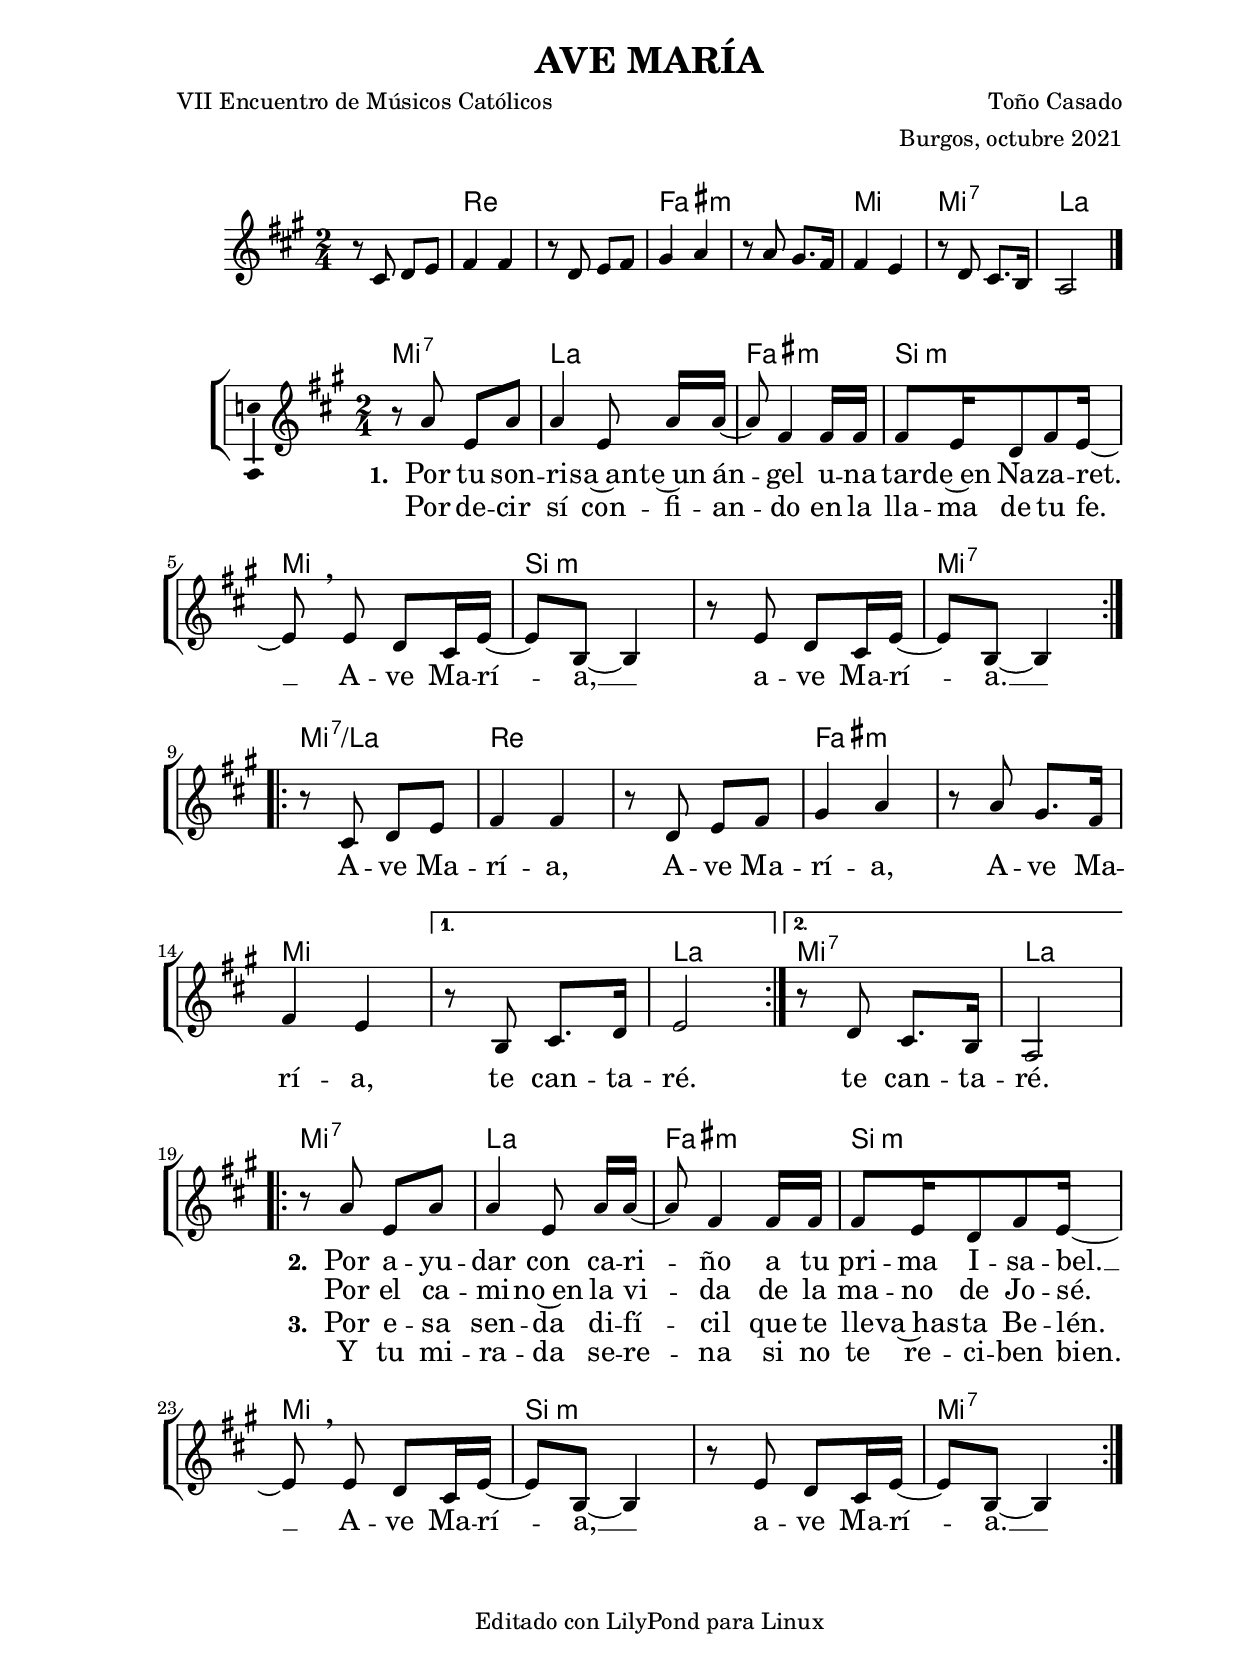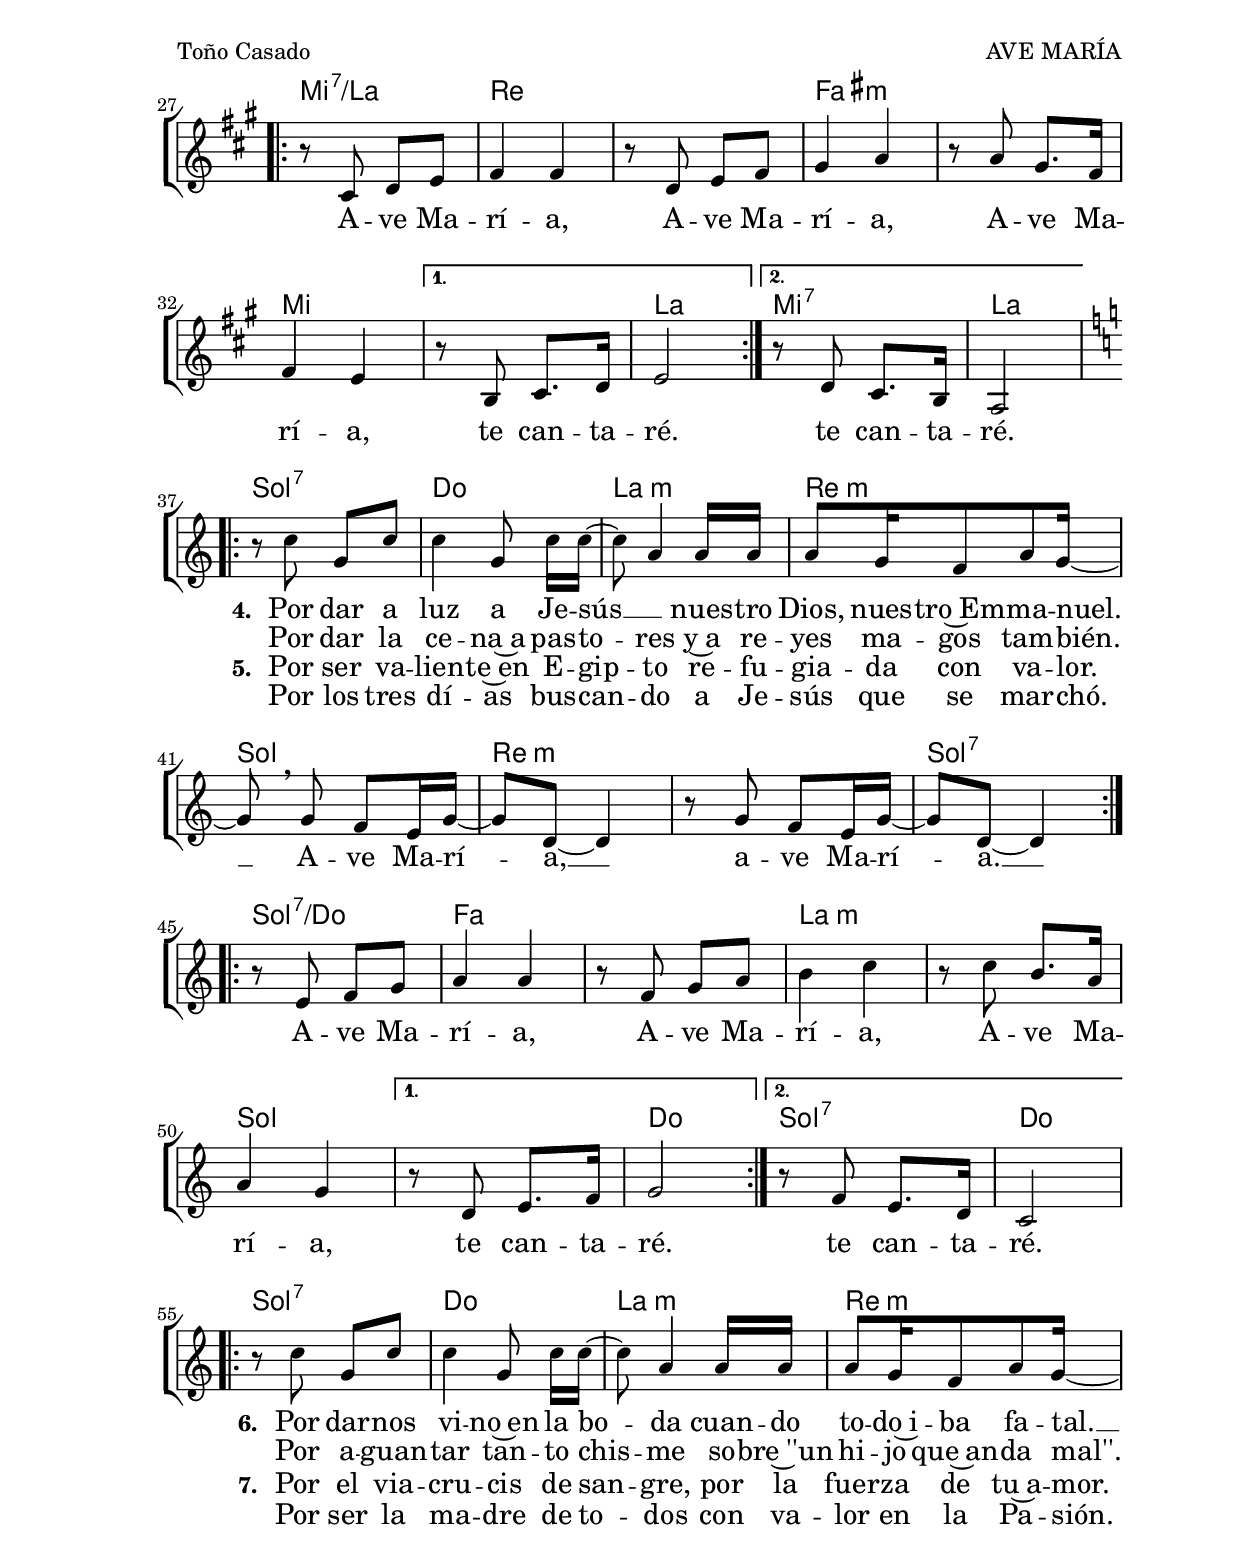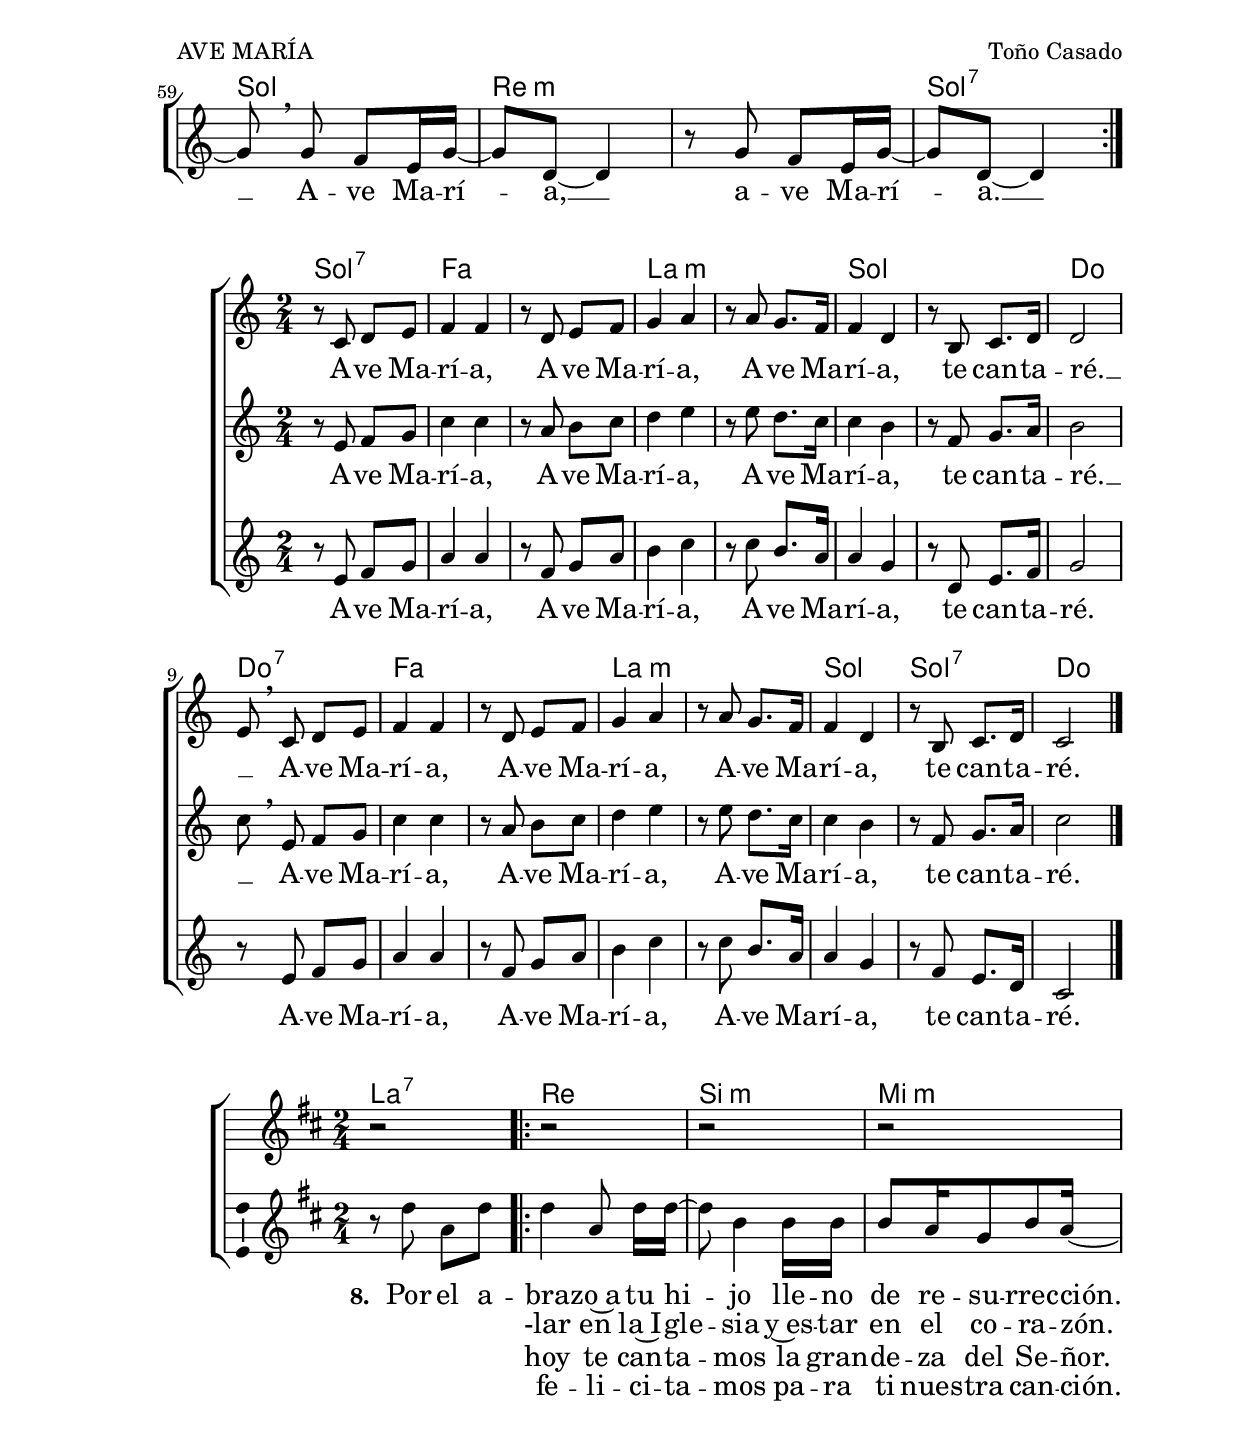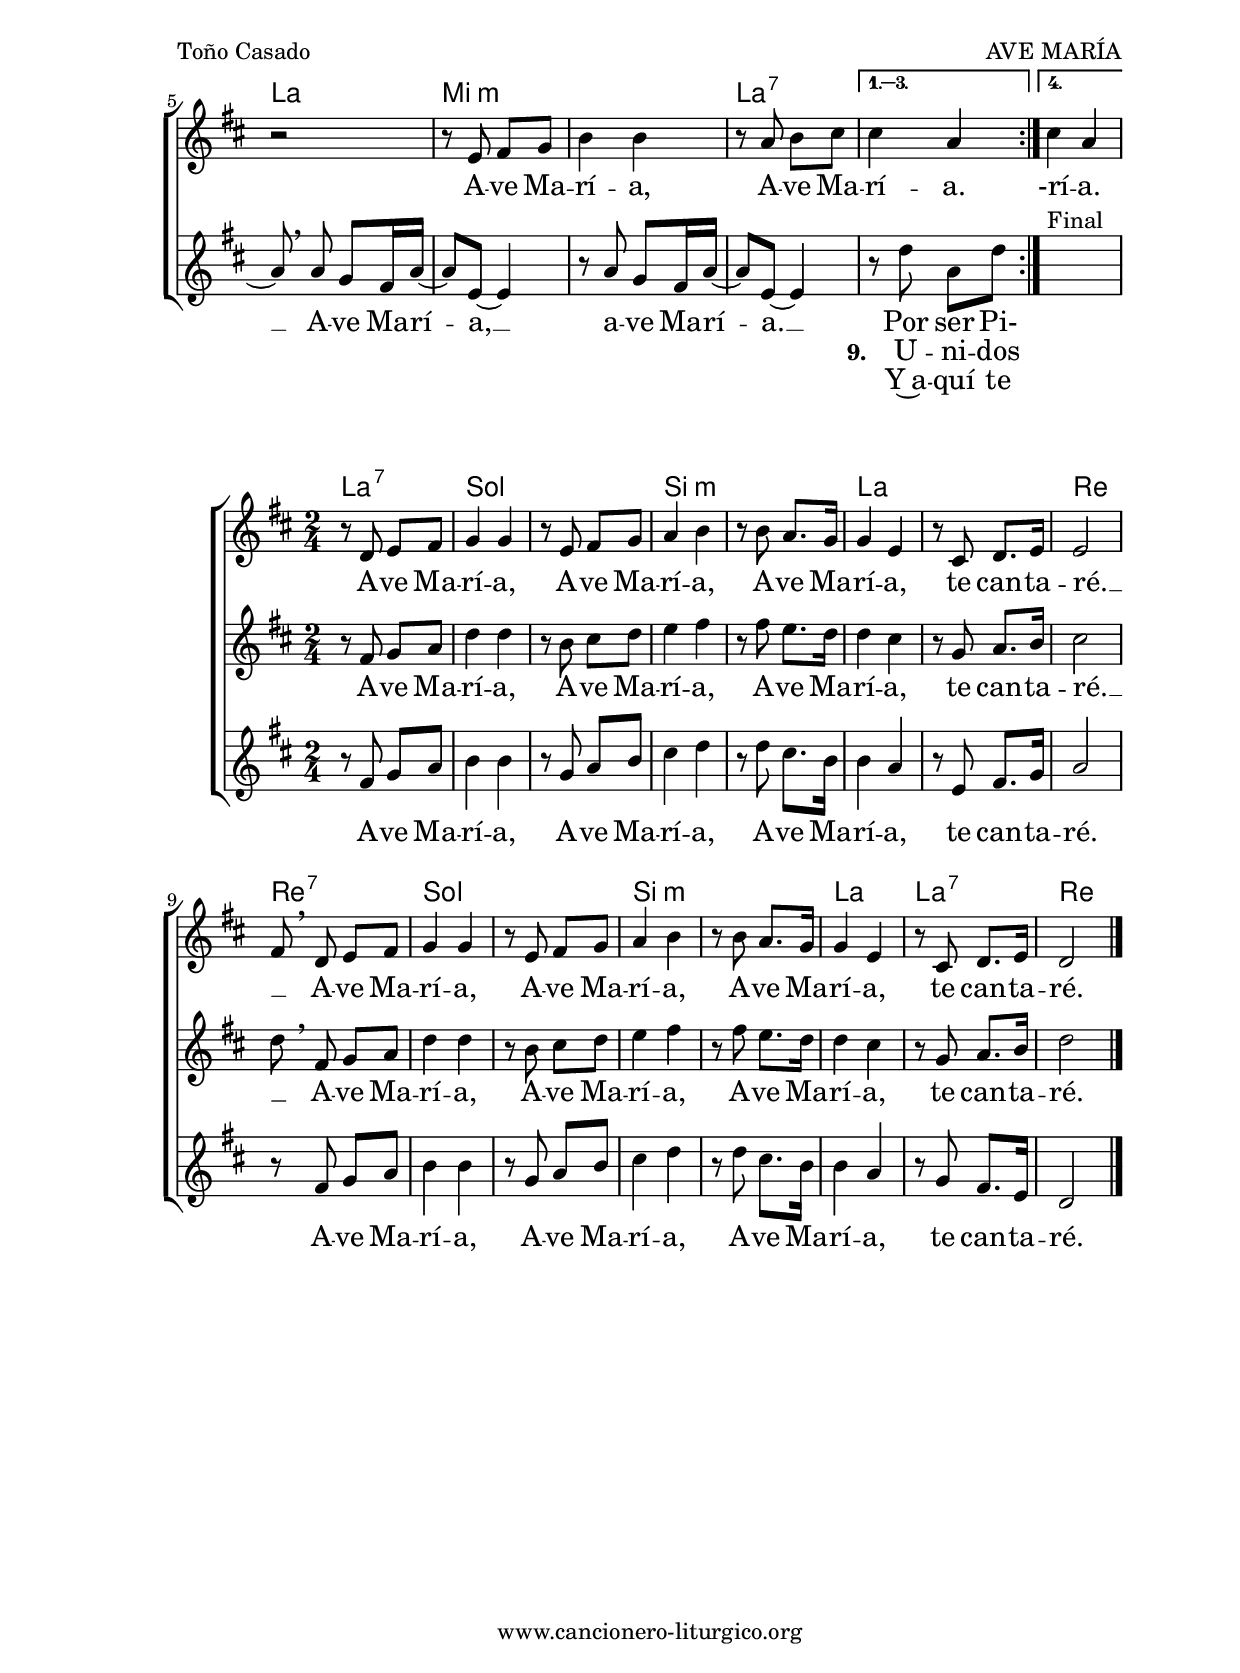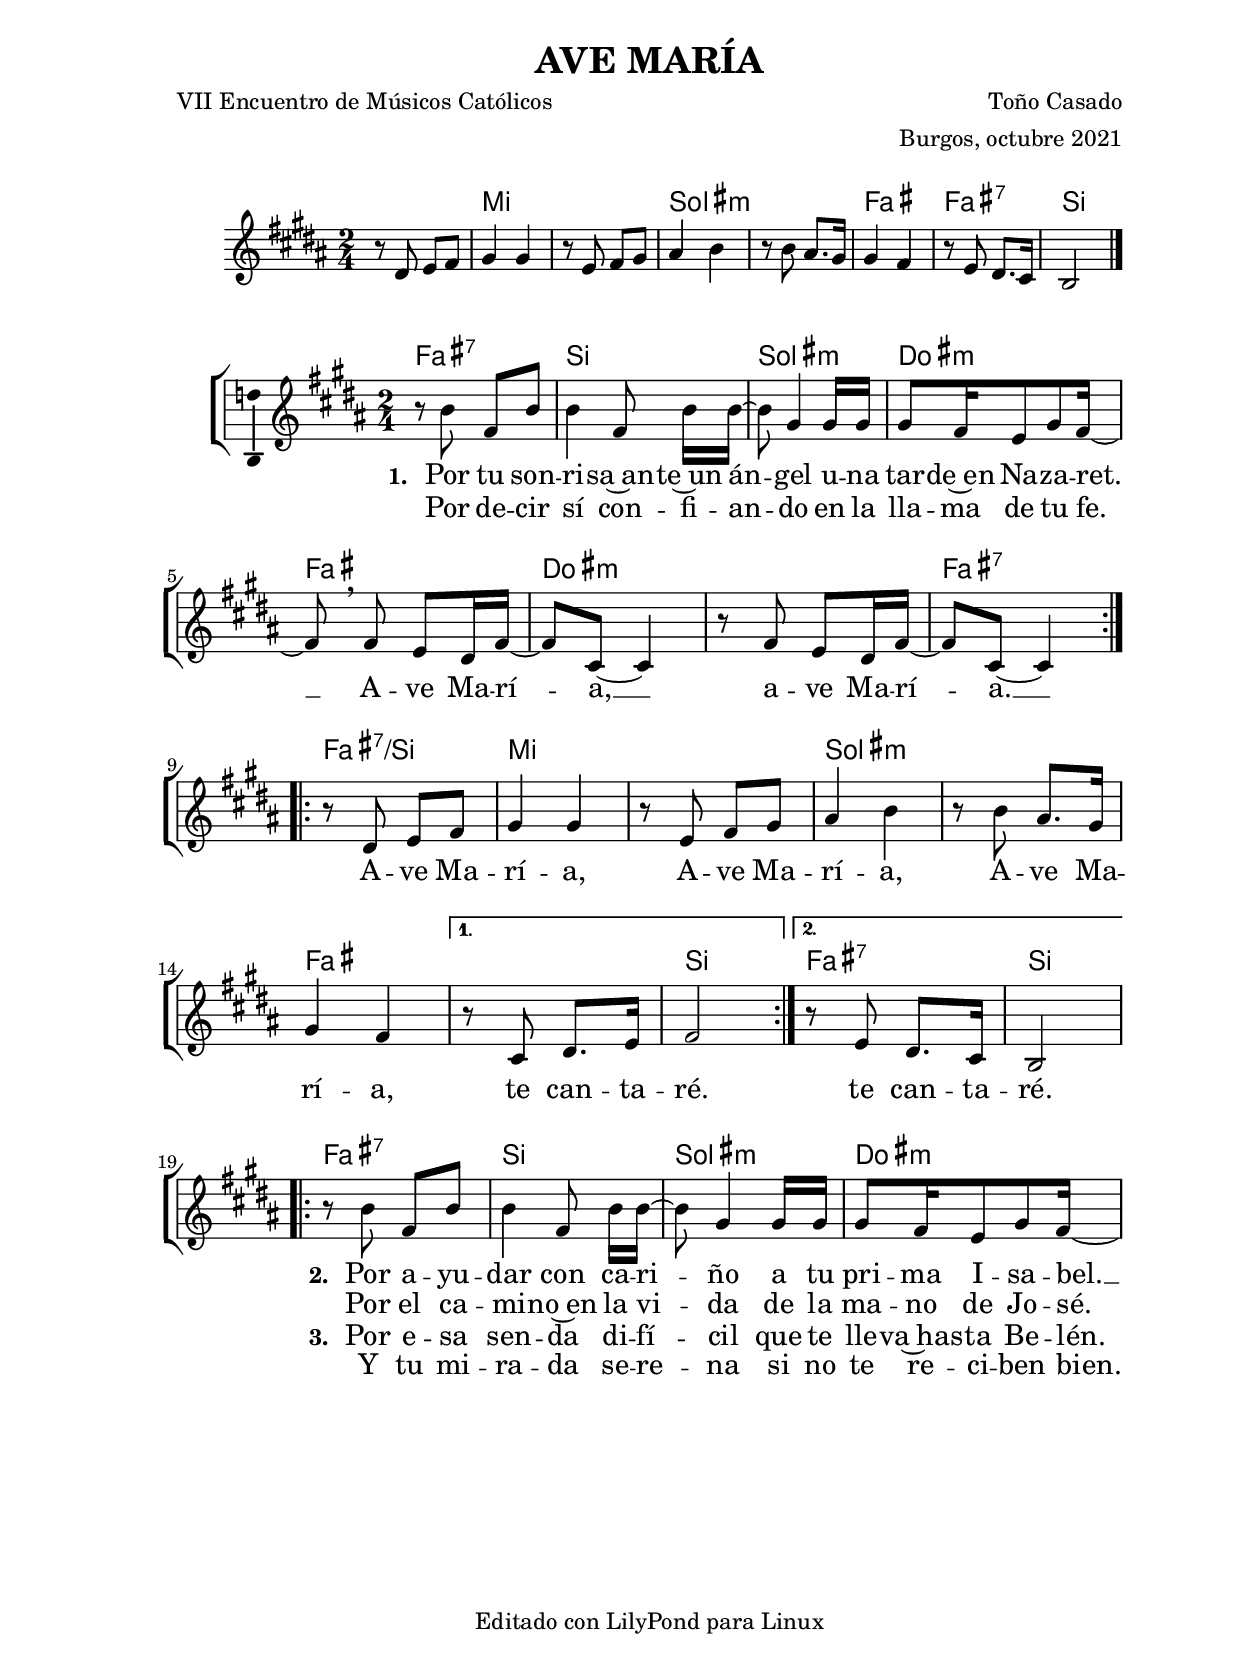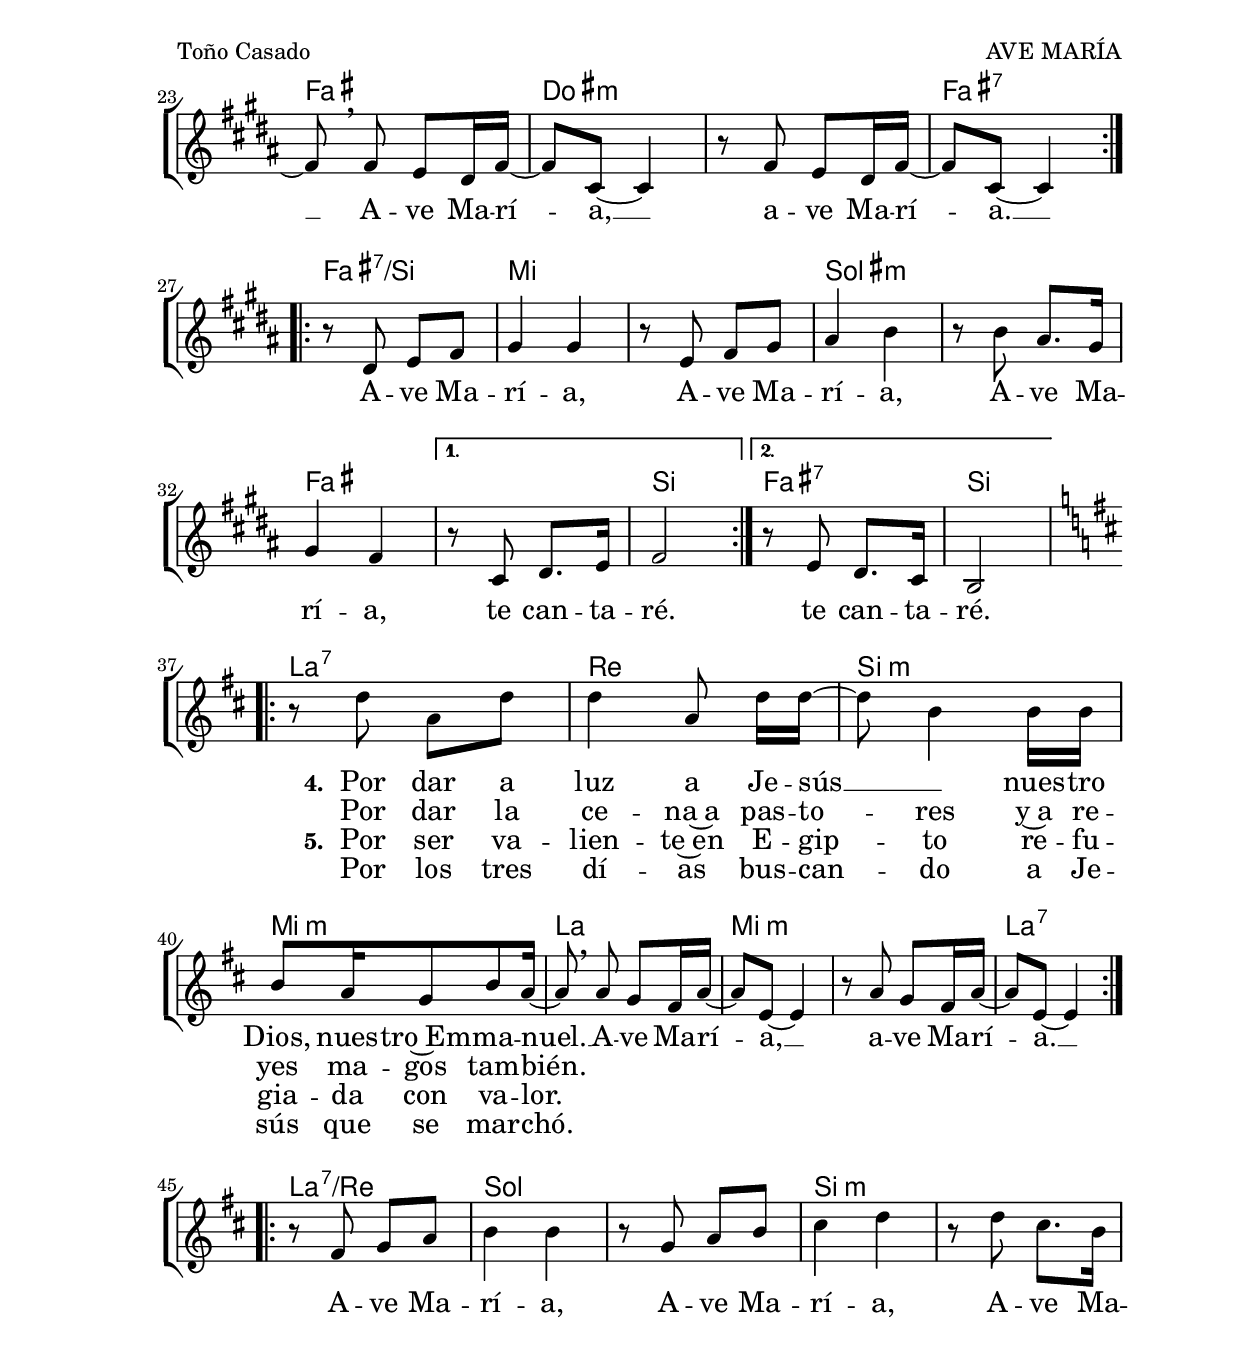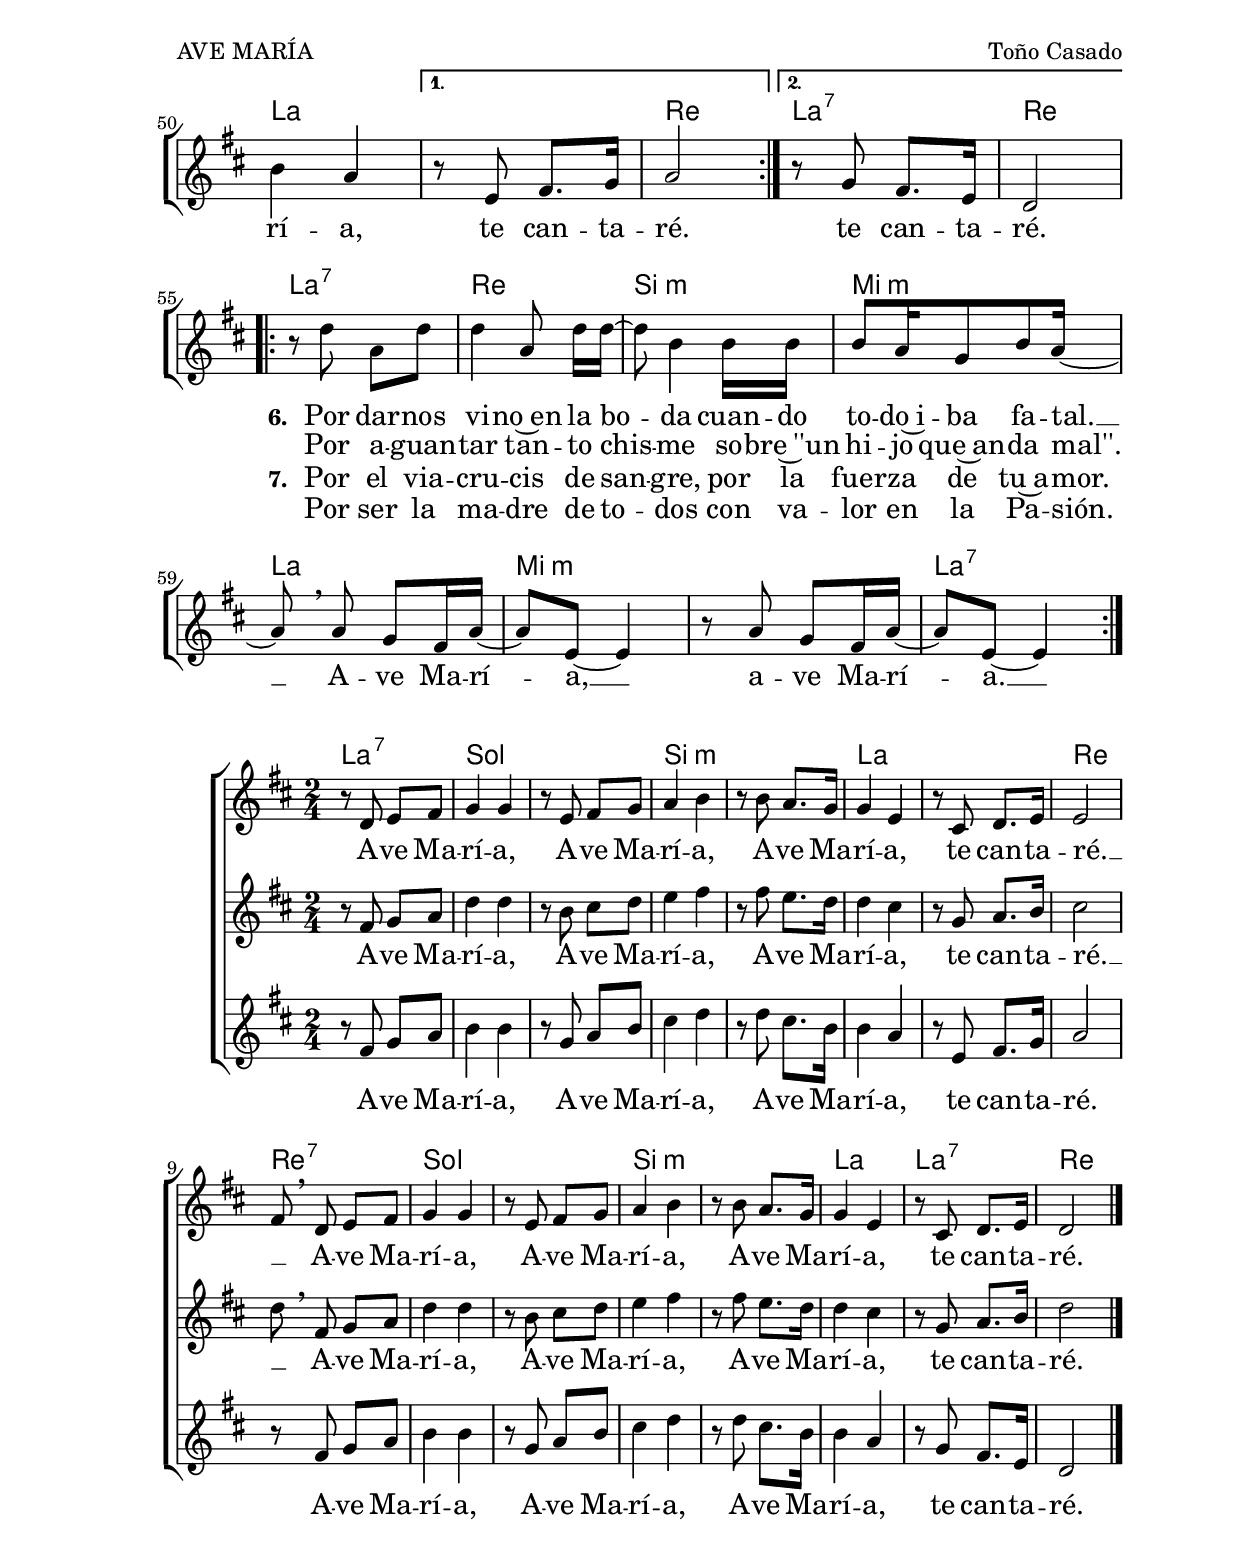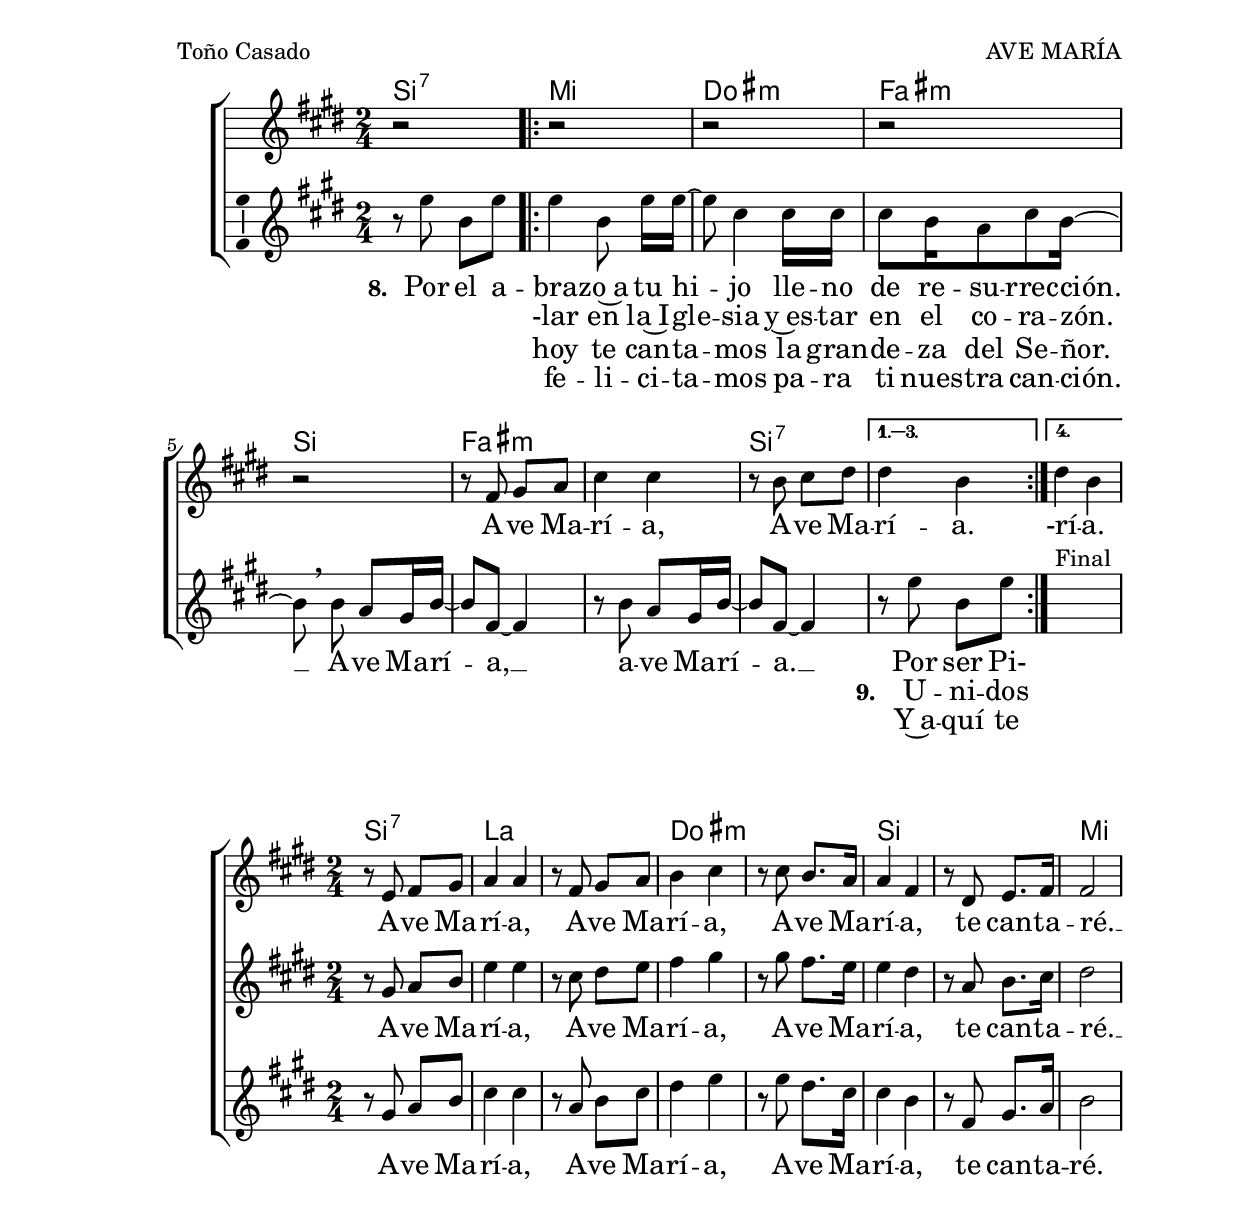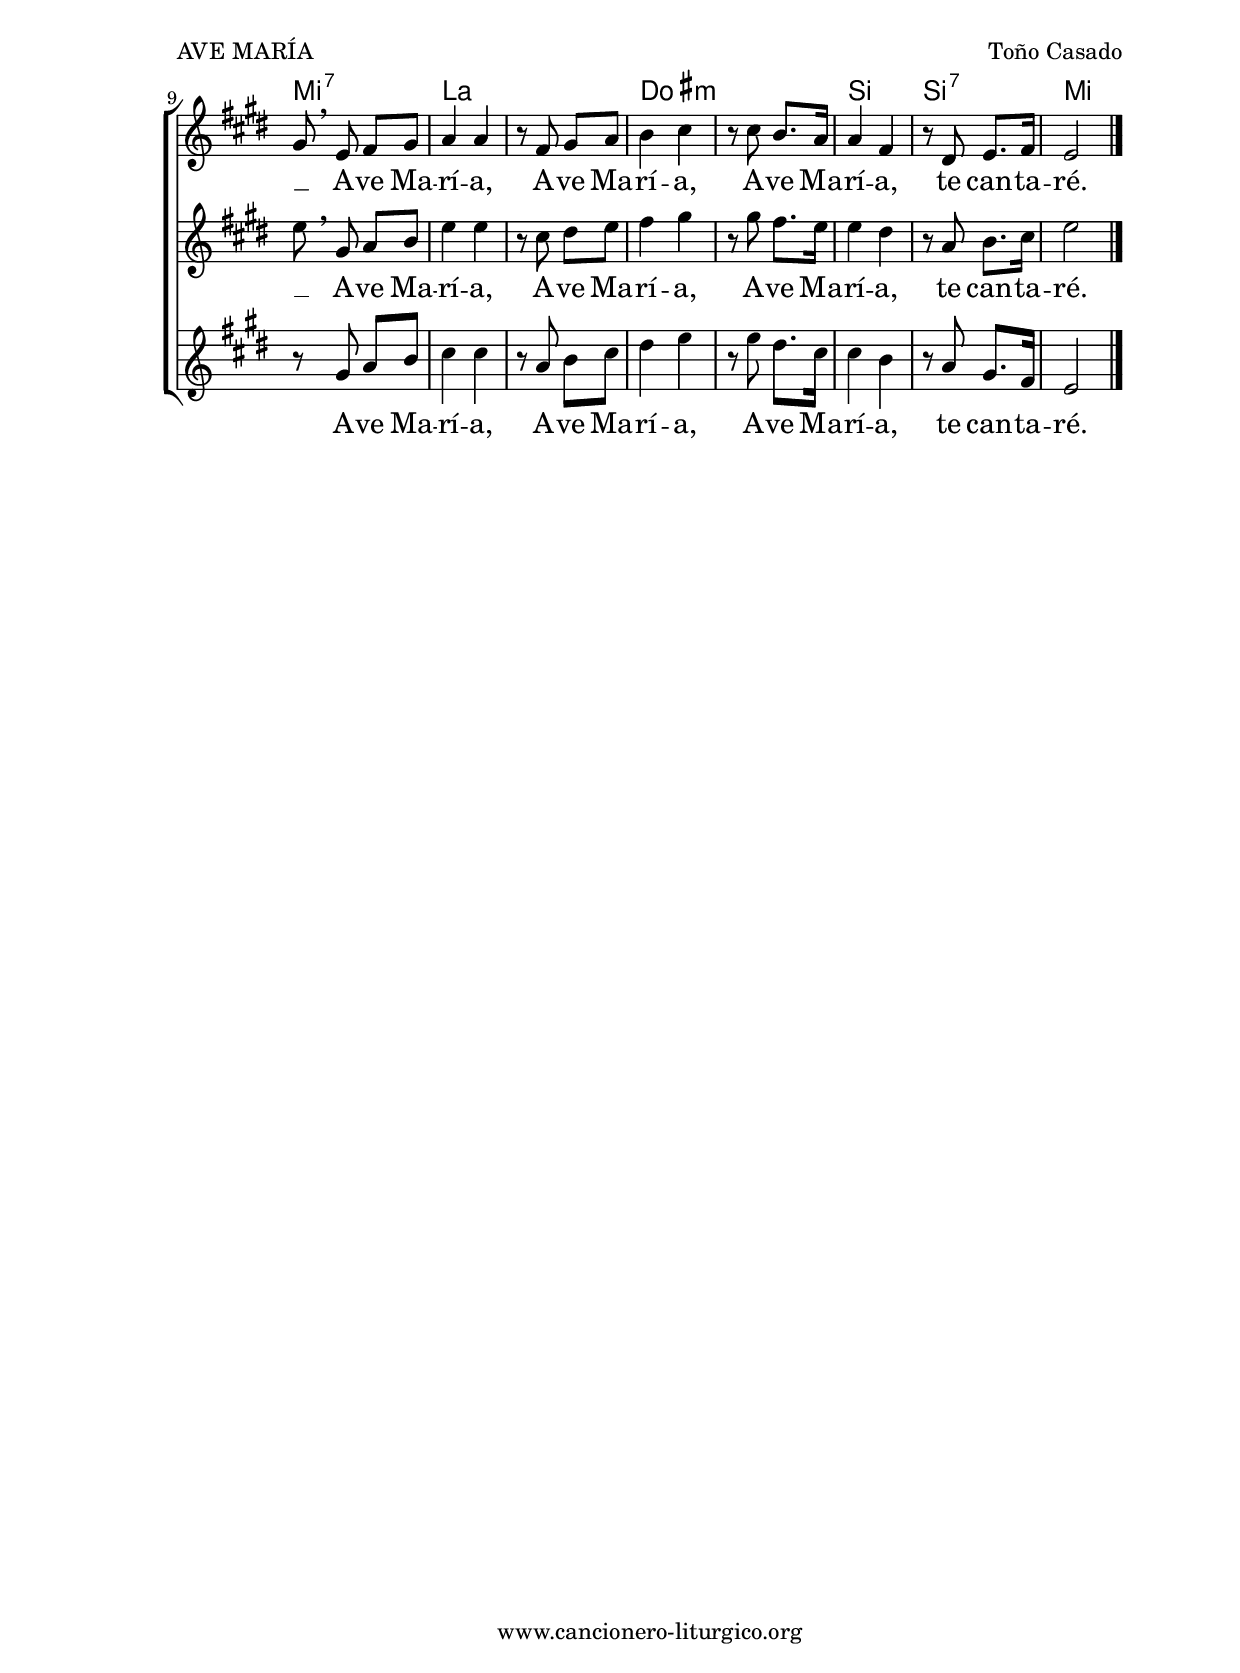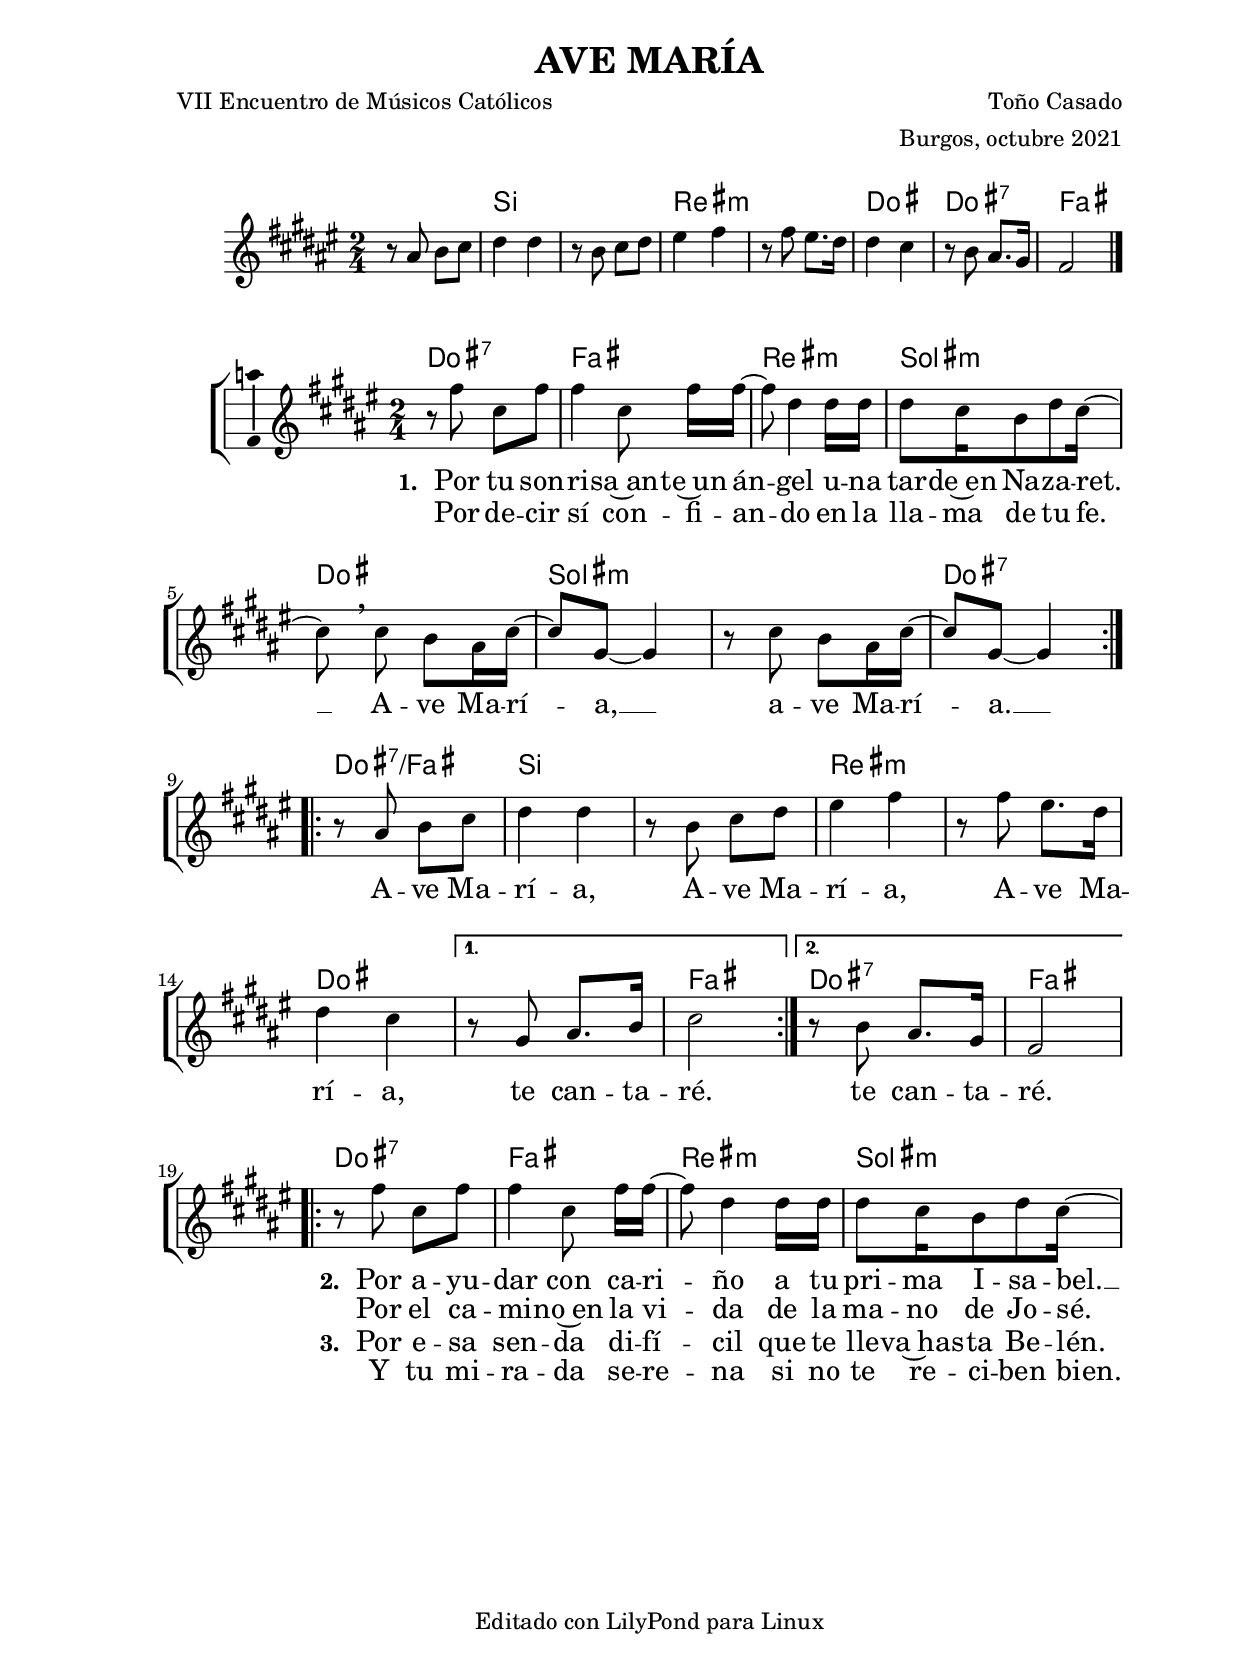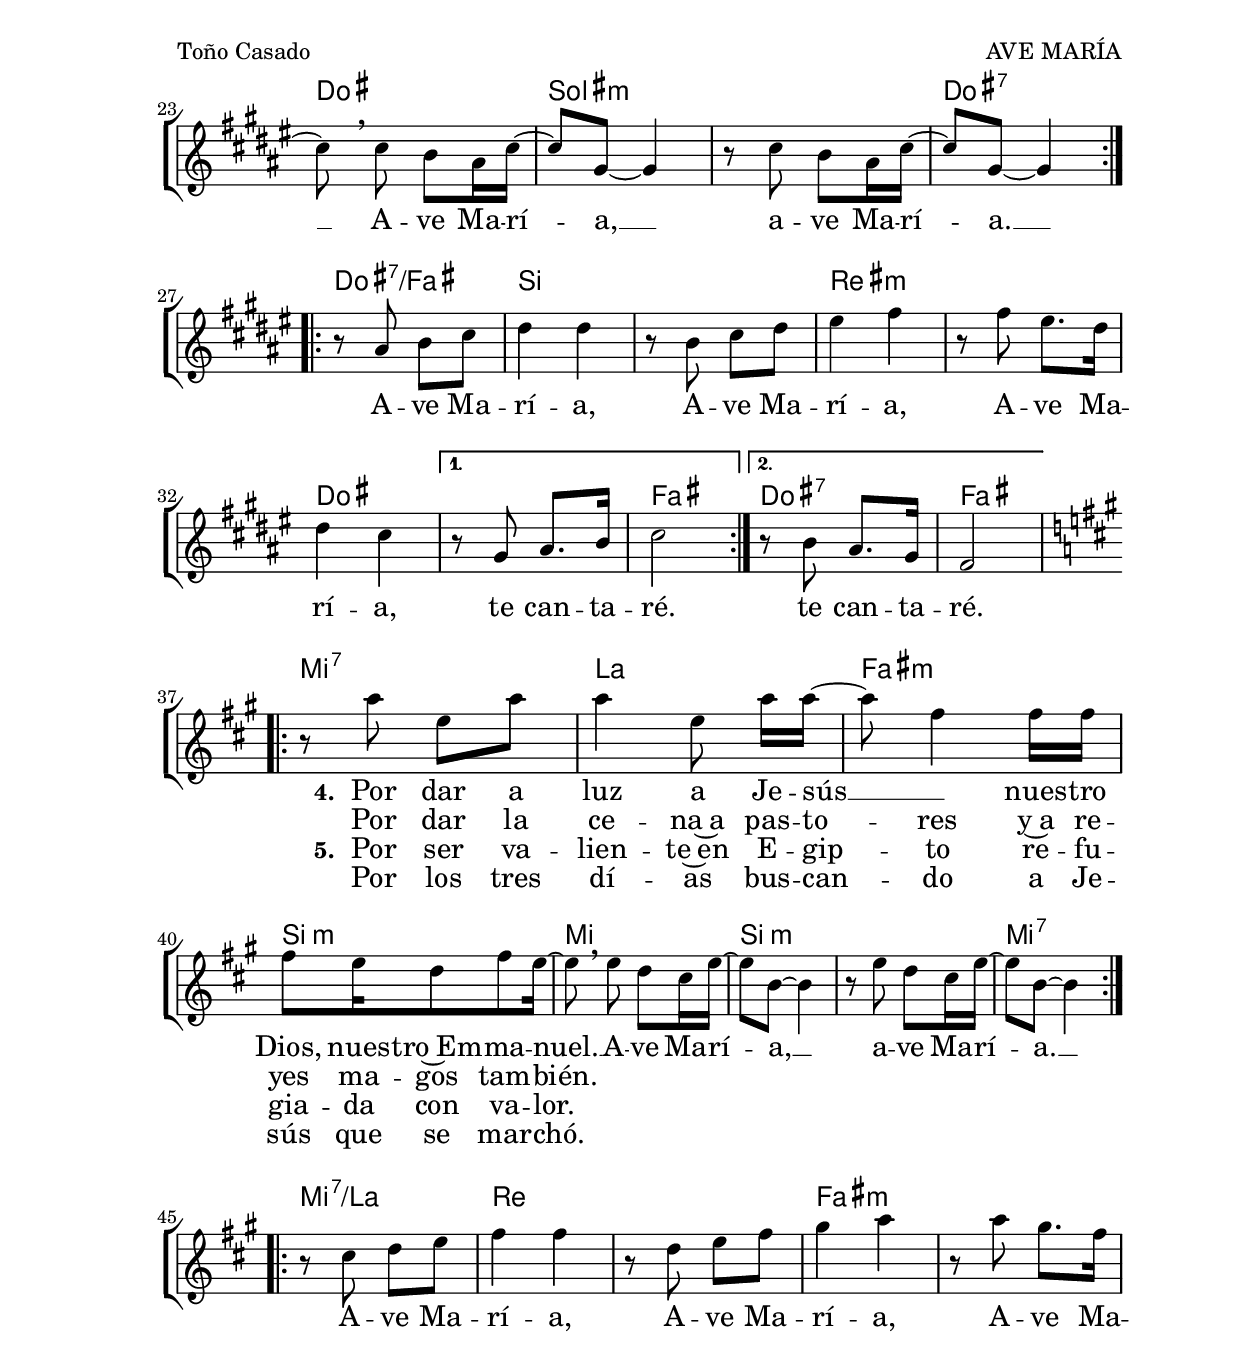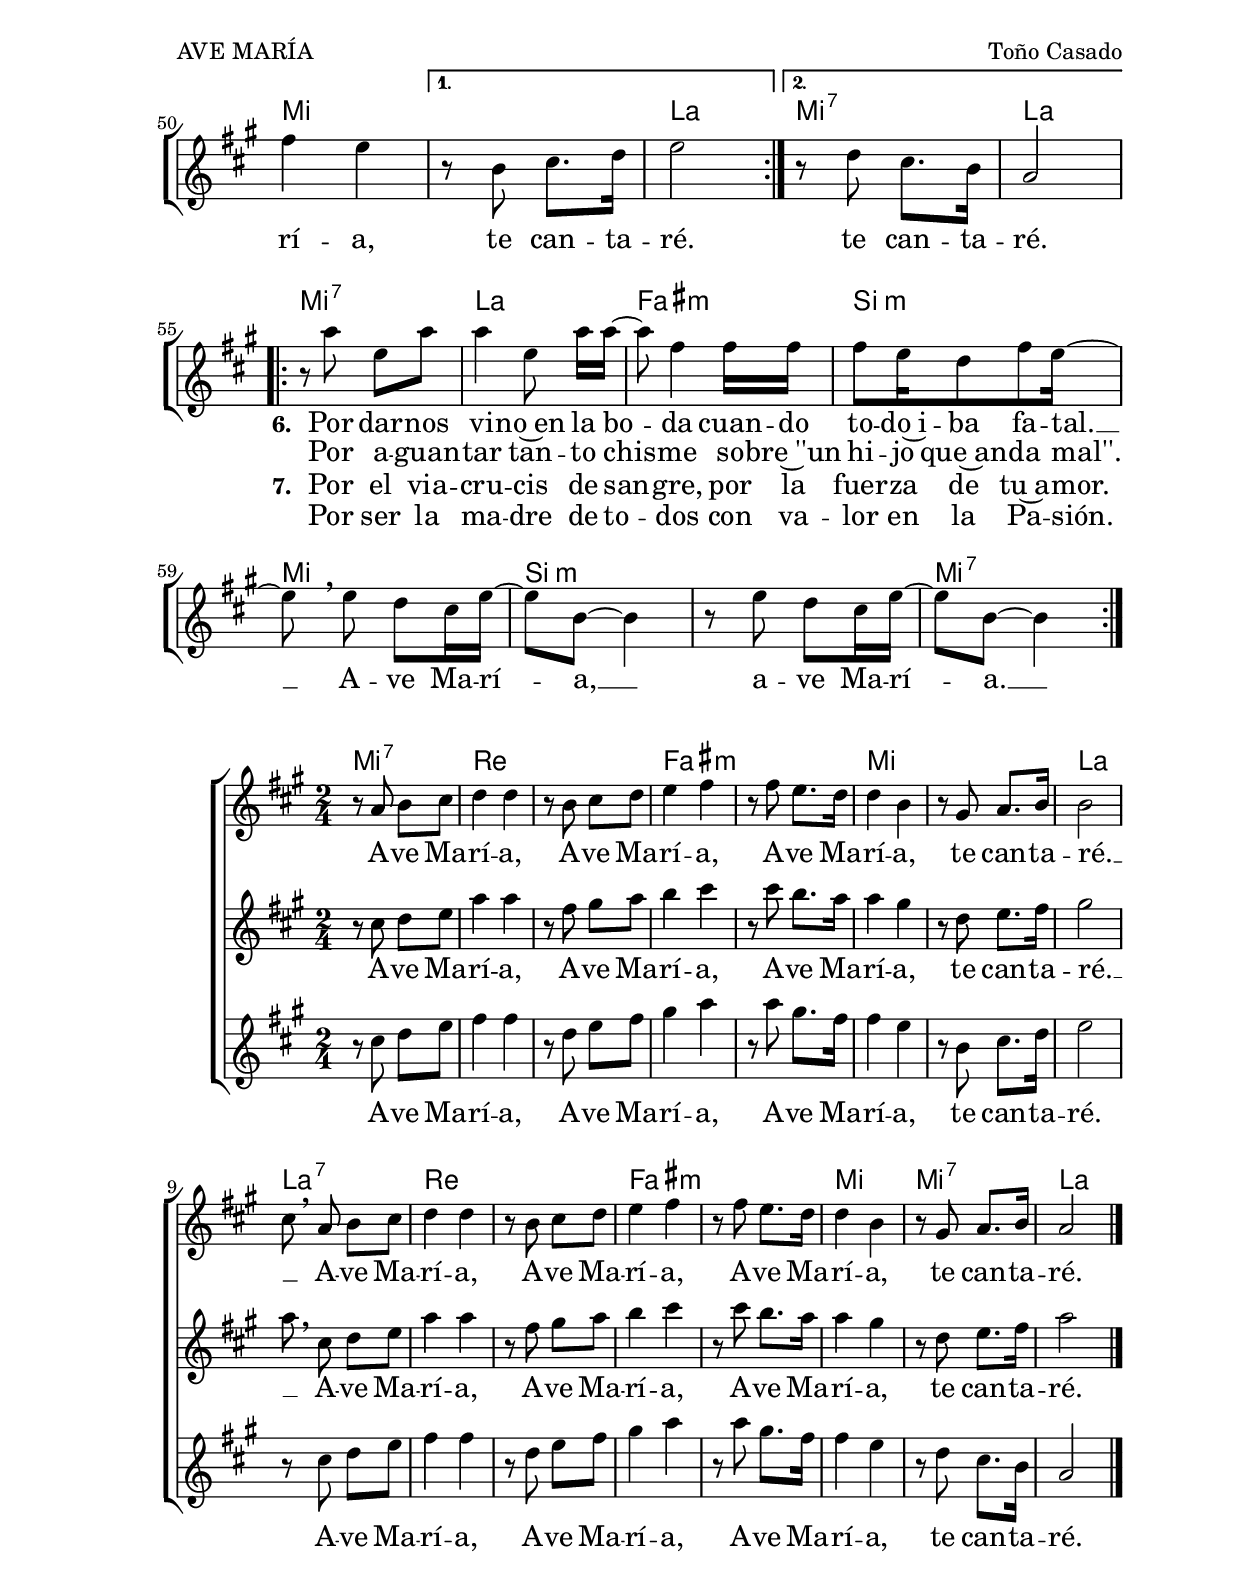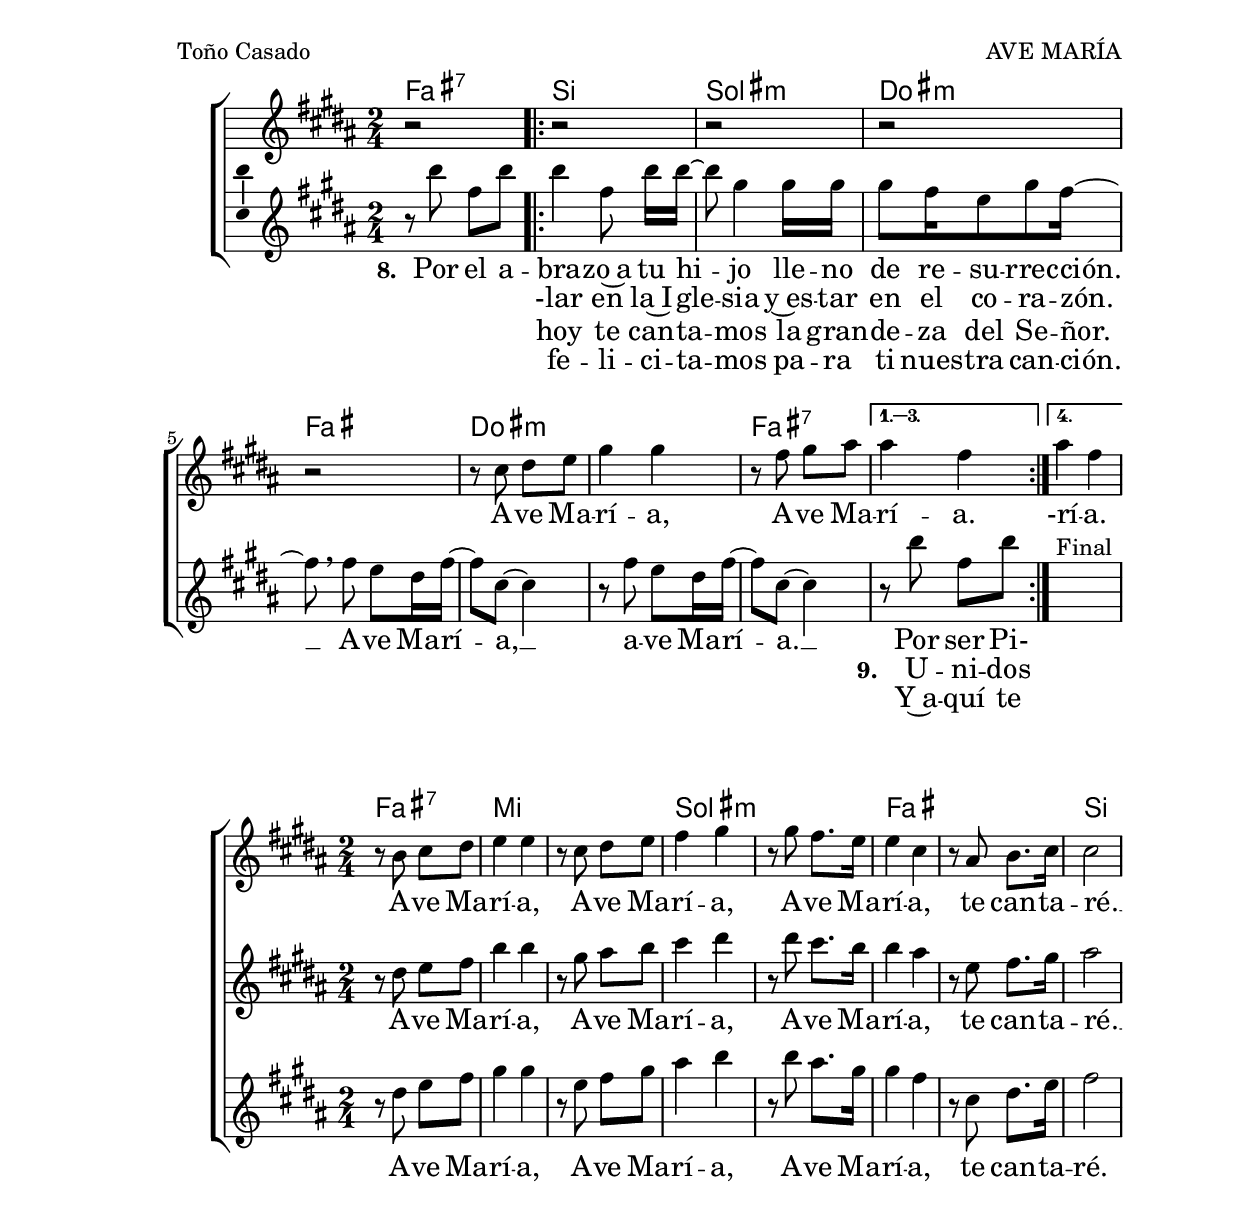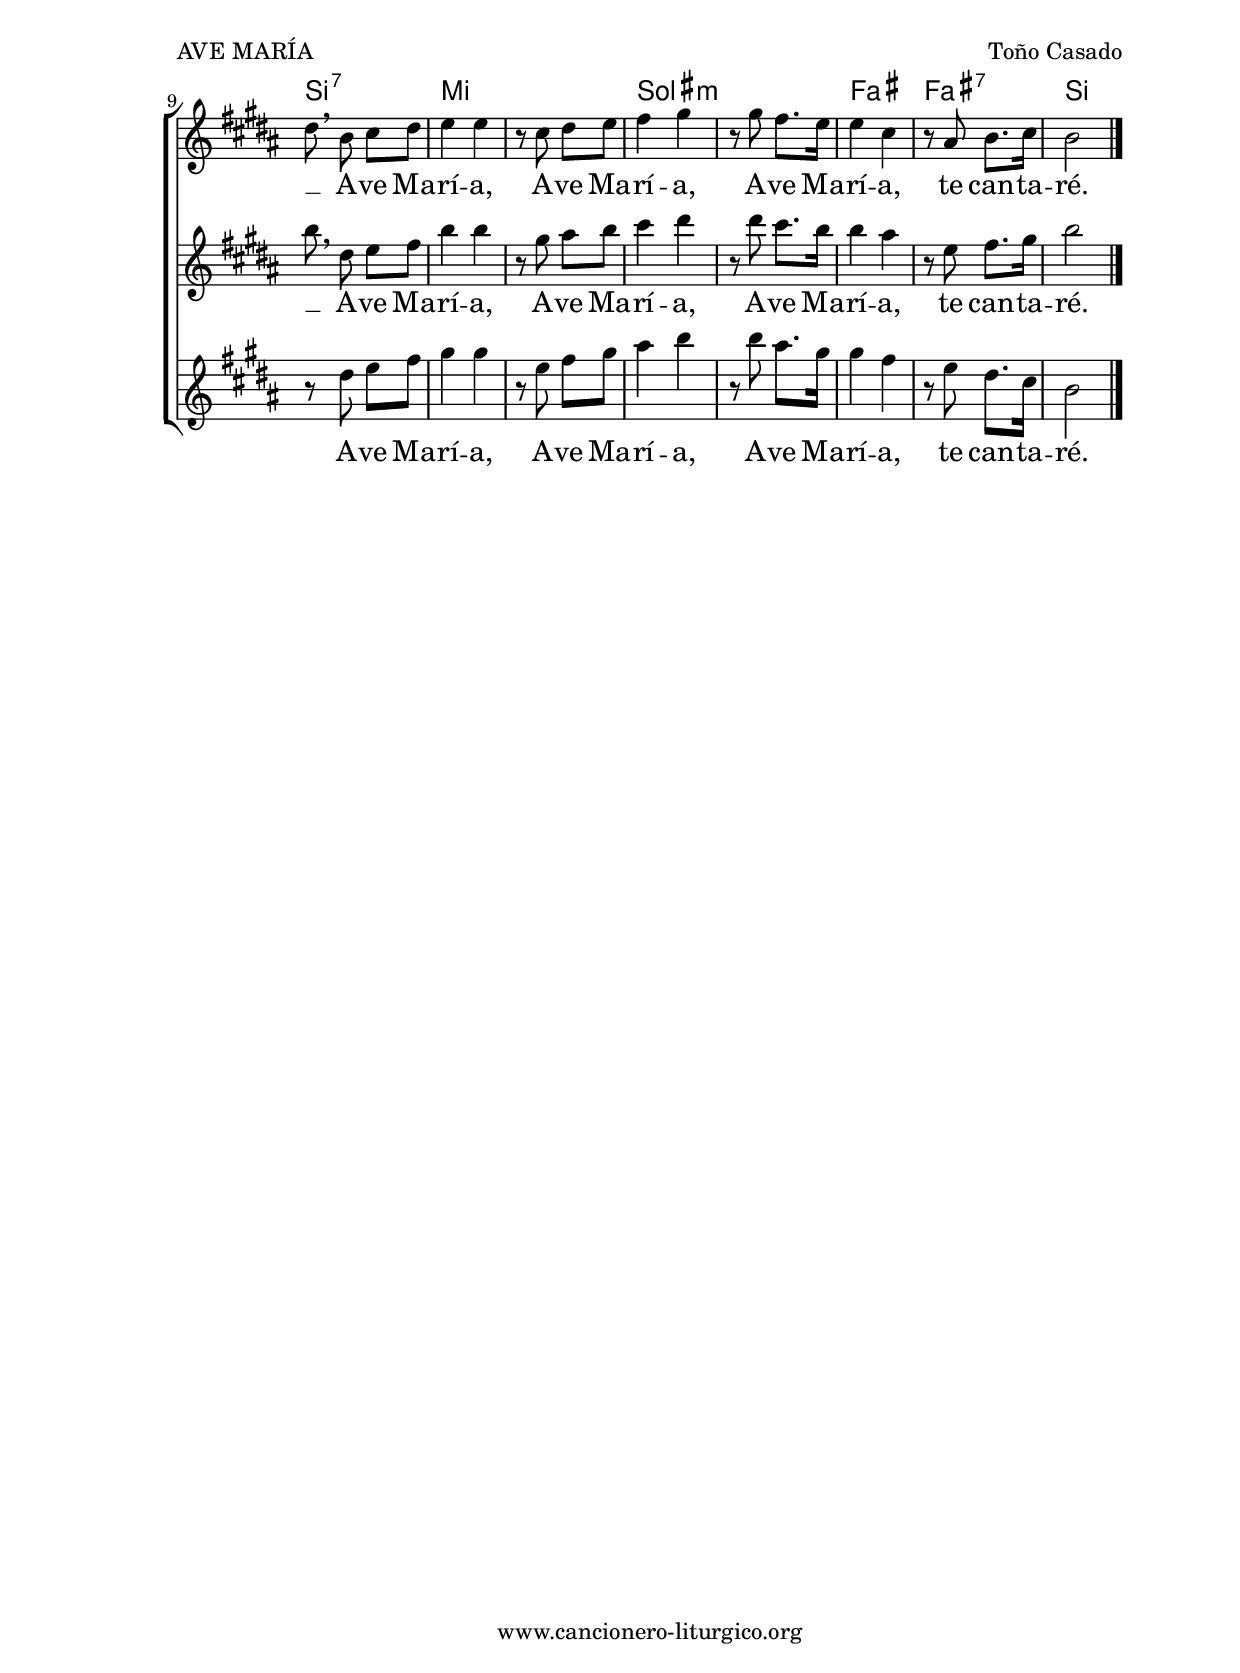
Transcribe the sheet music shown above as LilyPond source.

%
%para convertir .midi en .wav:
%timidity filename.midi -Ow -o finename.wav
%
%
%Para convertir de .wav a .mp3:
%lame -h -m j filename.wav
%
%
%para escuchar el midi:
%timidity nombrefichero.midi
%


%versión de lilypond para la que se ha escrito esta partitura:
\version "2.16.0"

	%Tamaño papel
	#(set-default-paper-size "a4")
	%Tamaño partitura
	#(set-global-staff-size 20)
	%No responde al pulsar sobre una nota
	#(ly:set-option 'point-and-click #f)

%parámetros del encabezamiento:
\header {
	title = "AVE MARÍA"
	subtitle = ""
	composer = "Toño Casado"
	poet = "VII Encuentro de Músicos Católicos"
%	meter = "Tono original: Do M"
	arranger = "Burgos, octubre 2021"
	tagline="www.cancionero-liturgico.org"
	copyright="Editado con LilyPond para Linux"
	}

%parámetros asociados al papel:
\paper  {
	oddHeaderMarkup = \markup {\fill-line { \on-the-fly #not-first-page \fromproperty #'header:title \on-the-fly #not-first-page \fromproperty #'header:composer }}
	evenHeaderMarkup = \markup {\fill-line { \fromproperty #'header:composer \fromproperty #'header:title }}
	#(set-paper-size "a4")
	print-page-number = ##f
	first-page-number = 1
	print-first-page-number = ##f
%	head-separation = 3.0 \cm
	top-margin = 2.0 \cm
	bottom-margin = 0.5\cm
%%%	bottom-margin = -2.0\cm
	left-margin = 3.0 \cm
	line-width = 16.0 \cm 
	indent = 8\mm
	interscoreline = 2.\mm
	between-system-space = 15\mm
%	para que las partituras no llenen la hoja:
	ragged-bottom = ##t
%	idem para la última hoja:
	ragged-last-bottom = ##f
%	para que las partituras llenen el ancho del papel:
	ragged-last = ##f
	after-title-space = 2.5 \cm
%page-count=1
%system-count=5

	%Flexible Vertical Spacing
%	markup-markup-spacing =
%	#'((basic-distance . 15) (minimum-distance . 15) (padding . 3))
	markup-system-spacing =
	#'((basic-distance . 15) (minimum-distance . 15) (padding . 3))
	system-system-spacing =
	#'((basic-distance . 15) (minimum-distance . 15) (padding . 3))
	score-system-spacing =
	#'((basic-distance . 15) (minimum-distance . 15) (padding . 5))
%	top-system-spacing = % header
%	#'((basic-distance . 8) (minimum-distance . 0) (padding . 0))
%	top-markup-spacing =
%	#'((basic-distance . 20) (minimum-distance . 20) (padding . 0))
	last-bottom-spacing = % footer
	#'((basic-distance . 5) (minimum-distance . 5) (padding . 0))
%	score-markup-spacing =
%	#'((basic-distance . 16) (minimum-distance . 13) (padding . 0))

	}


%parámetros que afectan a toda la partitura:
global =  {
	%clave de sol (G):
	\clef G
	%armadura:
	\key a \major
	\tempo 4=80
	\set Score.tempoHideNote = ##t
	}

globalfinal =  {
	%clave de sol (G):
	\clef G
	%armadura:
	\key d \major
	\tempo 4=80
	\set Score.tempoHideNote = ##t
	}


acordesintro = {
	\italianChords
	\chordmode {
{

s2
d2 d fis:m fis:m e e:7 a

	}
	}
}



melodiaintro = 
{

	\relative c'{
	\time 2/4

r8 cis8 d e
fis4 fis
r8 d8 e fis
gis4 a
r8 a8 gis8. fis16
fis4 e
r8 d8 cis8. b16
a2

}
	\bar "|."
	}

acordesestrofa =
\chordmode {
\repeat volta 2 {
e2:7 a fis:m b:m e b:m b:m e:7
}
}


acordesestribillo =
\chordmode {
\repeat volta 2 {
e2:7/a d d fis:m fis:m e
}
\alternative{
{
e2 a
}
{
e2:7 a
}
}
}



estrofa=
\relative c''{

\repeat volta 2 {
r8 a8 e a
a4 e8 \noBeam a16 a~
a8 fis4 \noBeam fis16 fis
fis8 e16 d8 fis e16~
e8 \breathe e8 d cis16 e~
e8 b~b4
r8 e8 d cis16 e~
e8 b~b4
}

%\bar"||"
\break

}


estribillo =
\relative c'{


\repeat volta 2 {
r8 cis8 d e
fis4 fis
r8 d8 e fis
gis4 a
r8 a8 gis8. fis16
fis4 e
}
\alternative{
{
r8 b8 cis8. d16
e2
}
{
r8 d8 cis8. b16
a2
}
}

\break

}




acordes = {
	\italianChords
	\chordmode {
{

%%%%%%%%%% ESTROFA 1 %%%%%%%%%%
\acordesestrofa
\acordesestribillo


%%%%%%%%%% ESTROFAS 2 Y 3 %%%%%%%%%%
\acordesestrofa
\acordesestribillo


%%%%%%%%%%%%%%%%%%%% CAMBIO TONO %%%%%%%%%%%%%%%%%%%%
\key c \major
\transpose a c' {

%%%%%%%%%% ESTROFAS 4 Y 5 %%%%%%%%%%

\acordesestrofa
\acordesestribillo


%%%%%%%%%% ESTROFAS 6 Y 7 %%%%%%%%%%
\acordesestrofa
%\acordesestribillo

}

	}
	}
}

melodia = 
{
	\relative c''{
	\time 2/4

\phrasingSlurDashed

%%%%%%%%%% ESTROFA 1 %%%%%%%%%%
\estrofa
%\bar"||"
\estribillo
%\break
%\pageBreak

%%%%%%%%%% ESTROFAS 2 Y 3 %%%%%%%%%%
\estrofa
%\bar"||"
\estribillo
%\break
%\pageBreak


%%%%%%%%%%%%%%%%%%%% CAMBIO TONO %%%%%%%%%%%%%%%%%%%%
\key c \major
\transpose a c' {

%%%%%%%%%% ESTROFAS 4 Y 5 %%%%%%%%%%
\estrofa
%\bar"||"
\estribillo
%\break
%\pageBreak


%%%%%%%%%% ESTROFAS 6 Y 7 %%%%%%%%%%
\estrofa
%\bar"||"
%\estribillo
%\break
%\pageBreak

}

%	\bar "|."
	}
	}


acordesocho = {
	\italianChords
	\chordmode {
{
%%%%%%%%%% ESTROFAS 8 Y 9 %%%%%%%%%%

\key d \major

a2:7
\repeat volta 4 {
d2 b:m e:m a e:m e:m a:7
}
\alternative {
{
a2:7
}
{
a2:7
}
}

	}
	}
}


melodiaocho = 
{
	\relative c''{
	\time 2/4

\phrasingSlurDashed

%%%%%%%%%% ESTROFAS 8 Y 9 %%%%%%%%%%

%\key d \major

r8 d8 a d
\repeat volta 4 {
d4 a8 \noBeam d16 d~
d8 b4 \noBeam b16 b
b8 a16 g8 b a16~
a8 \breathe a8 g fis16 a~
a8 e~e4
r8 a8 g fis16 a~
a8 e~e4
}
\alternative {
{
r8 d'8 a d
}
{
s2^"Final"
}
}

%\bar"||"
%\break


%	\bar "|."
	}
	}

melodiadiez = 
{
	\relative c'{
	\time 2/4

r2
\repeat volta 4 {
r2
r2
r2
r2
r8 e8 fis g
b4 b
r8 a8 b cis
}
\alternative {
{
cis4 a
}
{
cis4 a
}
}

%	\bar "|."
	}
	}


acordesfinal = {
	\italianChords
	\chordmode {
{
a2:7 g g b:m b:m a a d
d2:7 g g b:m b:m a a:7 d
	}
	}
}

melodiafinaldos = 
{
	\relative c'{
	\time 2/4

r8 d8 e fis
g4 g
r8 e8 fis g
a4 b
r8 b8 a8. g16
g4 e
r8 cis8 d8. e16
e2

\break

fis8 \breathe d8 e fis
g4 g
r8 e8 fis g
a4 b
r8 b8 a8. g16
g4 e
r8 cis8 d8. e16
d2

	\bar "|."
	}
	}

melodiafinaltres = 
{
	\relative c'{
	\time 2/4

r8 fis8 g a
d4 d
r8 b8 cis d
e4 fis
r8 fis8 e8. d16
d4 cis
r8 g8 a8. b16
cis2

\break

d8 \breathe fis,8 g a
d4 d
r8 b8 cis d
e4 fis
r8 fis8 e8. d16
d4 cis
r8 g8 a8. b16
d2

	\bar "|."
	}
	}

melodiafinal = 
{
	\relative c'{
	\time 2/4

r8 fis8 g a
b4 b
r8 g8 a b
cis4 d
r8 d8 cis8. b16
b4 a
r8 e8 fis8. g16
a2

\break

r8 fis8 g a
b4 b
r8 g8 a b
cis4 d
r8 d8 cis8. b16
b4 a
r8 g8 fis8. e16
d2

	\bar "|."
	}
	}


texto = \lyricmode {
\set stanza =#"1. " 
Por tu son -- ri -- sa~an -- te~un án -- gel
u -- na tar -- de~en Na -- za -- ret. __
A -- ve Ma -- rí -- a, __ a -- ve Ma -- rí -- a. __

A -- ve Ma -- rí -- a, A -- ve Ma -- rí -- a,
A -- ve Ma -- rí -- a, te can -- ta -- ré.
te can -- ta -- ré.

\set stanza =#"2. " 
Por a -- yu -- dar con ca -- ri -- ño
a tu pri -- ma I -- sa -- bel. __
A -- ve Ma -- rí -- a, __ a -- ve Ma -- rí -- a. __

A -- ve Ma -- rí -- a, A -- ve Ma -- rí -- a,
A -- ve Ma -- rí -- a, te can -- ta -- ré.
te can -- ta -- ré.

\set stanza =#"4. " 
Por dar a luz a Je -- sús __ _
nues -- tro Dios, nues -- tro~Em -- ma -- nuel. __
A -- ve Ma -- rí -- a, __ a -- ve Ma -- rí -- a. __

A -- ve Ma -- rí -- a, A -- ve Ma -- rí -- a,
A -- ve Ma -- rí -- a, te can -- ta -- ré.
te can -- ta -- ré.

\set stanza =#"6. " 
Por dar -- nos vi -- no~en la bo -- da
cuan -- do to -- do~i -- ba fa -- tal. __
A -- ve Ma -- rí -- a, __ a -- ve Ma -- rí -- a. __

A -- ve Ma -- rí -- a, A -- ve Ma -- rí -- a,
A -- ve Ma -- rí -- a, te can -- ta -- ré.
te can -- ta -- ré.

	}

textodos = \lyricmode {
Por de -- cir sí con -- fi -- an -- do
en la lla -- ma de tu fe.
\skip1 \skip1 \skip1 \skip1 \skip1 \skip1 \skip1 \skip1 \skip1 \skip1

\skip1 \skip1 \skip1 \skip1 \skip1 \skip1 \skip1 \skip1 \skip1
\skip1 \skip1 \skip1 \skip1 \skip1 \skip1 \skip1 \skip1 \skip1
\skip1 \skip1 \skip1 \skip1 \skip1

Por el ca -- mi -- no~en la vi -- da
de la ma -- no de Jo -- sé.
\skip1 \skip1 \skip1 \skip1 \skip1 \skip1 \skip1 \skip1 \skip1 \skip1

\skip1 \skip1 \skip1 \skip1 \skip1 \skip1 \skip1 \skip1 \skip1
\skip1 \skip1 \skip1 \skip1 \skip1 \skip1 \skip1 \skip1 \skip1
\skip1 \skip1 \skip1 \skip1 \skip1

Por dar la ce -- na~a pas -- to -- res
y~a re -- yes ma -- gos tam -- bién.
\skip1 \skip1 \skip1 \skip1 \skip1 \skip1 \skip1 \skip1 \skip1 \skip1

\skip1 \skip1 \skip1 \skip1 \skip1 \skip1 \skip1 \skip1 \skip1
\skip1 \skip1 \skip1 \skip1 \skip1 \skip1 \skip1 \skip1 \skip1
\skip1 \skip1 \skip1 \skip1 \skip1

Por a -- guan -- tar tan -- to chis -- me
so -- bre~''un hi -- jo que~an -- da mal''.
\skip1 \skip1 \skip1 \skip1 \skip1 \skip1 \skip1 \skip1 \skip1 \skip1

\skip1 \skip1 \skip1 \skip1 \skip1 \skip1 \skip1 \skip1 \skip1
\skip1 \skip1 \skip1 \skip1 \skip1 \skip1 \skip1 \skip1 \skip1
\skip1 \skip1 \skip1 \skip1 \skip1

}

textotres = \lyricmode {

\skip1 \skip1 \skip1 \skip1 \skip1 \skip1 \skip1 \skip1 \skip1
\skip1 \skip1 \skip1 \skip1 \skip1 \skip1 \skip1 \skip1 \skip1
\skip1 \skip1 \skip1 \skip1 \skip1 \skip1 \skip1 \skip1 \skip1
\skip1 \skip1 \skip1 \skip1 \skip1 \skip1 \skip1 \skip1 \skip1
\skip1 \skip1 \skip1 \skip1 \skip1 \skip1 \skip1 \skip1 \skip1
\skip1 \skip1 \skip1

\set stanza =#"3. " 
Por e -- sa sen -- da di -- fí -- cil
que te lle -- va~has -- ta Be -- lén.
\skip1 \skip1 \skip1 \skip1 \skip1 \skip1 \skip1 \skip1 \skip1 \skip1

\skip1 \skip1 \skip1 \skip1 \skip1 \skip1 \skip1 \skip1 \skip1
\skip1 \skip1 \skip1 \skip1 \skip1 \skip1 \skip1 \skip1 \skip1
\skip1 \skip1 \skip1 \skip1 \skip1

\set stanza =#"5. " 
Por ser va -- lien -- te~en E -- gip -- to
re -- fu -- gia -- da con va -- lor.
\skip1 \skip1 \skip1 \skip1 \skip1 \skip1 \skip1 \skip1 \skip1 \skip1

\skip1 \skip1 \skip1 \skip1 \skip1 \skip1 \skip1 \skip1 \skip1
\skip1 \skip1 \skip1 \skip1 \skip1 \skip1 \skip1 \skip1 \skip1
\skip1 \skip1 \skip1 \skip1 \skip1

\set stanza =#"7. " 
Por el via -- cru -- cis de san -- gre,
por la fuer -- za de tu~a -- mor.
\skip1 \skip1 \skip1 \skip1 \skip1 \skip1 \skip1 \skip1 \skip1 \skip1

\skip1 \skip1 \skip1 \skip1 \skip1 \skip1 \skip1 \skip1 \skip1
\skip1 \skip1 \skip1 \skip1 \skip1 \skip1 \skip1 \skip1 \skip1
\skip1 \skip1 \skip1 \skip1 \skip1

}

textocuatro = \lyricmode {

\skip1 \skip1 \skip1 \skip1 \skip1 \skip1 \skip1 \skip1 \skip1
\skip1 \skip1 \skip1 \skip1 \skip1 \skip1 \skip1 \skip1 \skip1
\skip1 \skip1 \skip1 \skip1 \skip1 \skip1 \skip1 \skip1 \skip1
\skip1 \skip1 \skip1 \skip1 \skip1 \skip1 \skip1 \skip1 \skip1
\skip1 \skip1 \skip1 \skip1 \skip1 \skip1 \skip1 \skip1 \skip1
\skip1 \skip1 \skip1

Y tu mi -- ra -- da se -- re -- na
si no te re -- ci -- ben bien.
\skip1 \skip1 \skip1 \skip1 \skip1 \skip1 \skip1 \skip1 \skip1 \skip1

\skip1 \skip1 \skip1 \skip1 \skip1 \skip1 \skip1 \skip1 \skip1
\skip1 \skip1 \skip1 \skip1 \skip1 \skip1 \skip1 \skip1 \skip1
\skip1 \skip1 \skip1 \skip1 \skip1

Por los tres dí -- as bus -- can -- do
a Je -- sús que se mar -- chó.
\skip1 \skip1 \skip1 \skip1 \skip1 \skip1 \skip1 \skip1 \skip1 \skip1

\skip1 \skip1 \skip1 \skip1 \skip1 \skip1 \skip1 \skip1 \skip1
\skip1 \skip1 \skip1 \skip1 \skip1 \skip1 \skip1 \skip1 \skip1
\skip1 \skip1 \skip1 \skip1 \skip1

Por ser la ma -- dre de to -- dos
con va -- lor en la Pa -- sión.
\skip1 \skip1 \skip1 \skip1 \skip1 \skip1 \skip1 \skip1 \skip1 \skip1

\skip1 \skip1 \skip1 \skip1 \skip1 \skip1 \skip1 \skip1 \skip1
\skip1 \skip1 \skip1 \skip1 \skip1 \skip1 \skip1 \skip1 \skip1
\skip1 \skip1 \skip1 \skip1 \skip1

}


textoocho = \lyricmode {
\set stanza =#"8. " 
Por el a -- bra -- zo~a tu hi -- jo
lle -- no de re -- su -- rrec -- ción. __
A -- ve Ma -- rí -- a, __ a -- ve Ma -- rí -- a. __
Por ser Pi-

}

textoochob = \lyricmode {
\skip1 \skip1 \skip1
-lar en la~I -- gle -- sia
y~es -- tar en el co -- ra -- zón.
"  " \skip1 \skip1 \skip1 \skip1 \skip1 \skip1 \skip1 \skip1 \skip1

\set stanza =#"9. " 
U -- ni -- dos
}

textonueve = \lyricmode {
\skip1 \skip1 \skip1
hoy te can -- ta -- mos
la gran -- de -- za del Se -- ñor.
"  " \skip1 \skip1 \skip1 \skip1 \skip1 \skip1 \skip1 \skip1 \skip1
Y~a -- quí te

}

textonueveb = \lyricmode {
\skip1 \skip1 \skip1
fe -- li -- ci -- ta -- mos
pa -- ra ti nues -- tra can -- ción.
"  " \skip1 \skip1 \skip1 \skip1 \skip1 \skip1 \skip1 \skip1 \skip1

}

textodiez = \lyricmode {
A -- ve Ma -- rí -- a, A -- ve Ma -- rí -- a. -rí -- a.

}


textofinal = \lyricmode {
A -- ve Ma -- rí -- a, A -- ve Ma -- rí -- a,
A -- ve Ma -- rí -- a, te can -- ta -- ré.
A -- ve Ma -- rí -- a, A -- ve Ma -- rí -- a,
A -- ve Ma -- rí -- a, te can -- ta -- ré.

}

textofinaldos = \lyricmode {
A -- ve Ma -- rí -- a, A -- ve Ma -- rí -- a,
A -- ve Ma -- rí -- a, te can -- ta -- ré. __ _
A -- ve Ma -- rí -- a, A -- ve Ma -- rí -- a,
A -- ve Ma -- rí -- a, te can -- ta -- ré.

}


acordesintroStaff = \context ChordNames = acordesintroStaff <<
	\set chordChanges = ##t
	\acordesintro
	>>

acordesStaff = \context ChordNames = acordesStaff <<
	\set chordChanges = ##t
	\acordes
	>>

acordesochoStaff = \context ChordNames = acordesochoStaff <<
	\set chordChanges = ##t
	\acordesocho
	>>

acordesfinalStaff = \context ChordNames = acordesfinalStaff <<
	\set chordChanges = ##t
	\acordesfinal
	>>


vozintroStaff = \context Voice = vozintroStaff
<<
	\override Staff.StaffSymbol #'staff-space = #(magstep -0.35)
	\set Staff.midiInstrument = #"english horn"
	\set Staff.midiMinimumVolume = #0.7
	\set Staff.midiMaximumVolume = #0.9
	\global
	\melodiaintro
	>>

vozStaff = \context Voice = vozStaff
\with {\consists "Ambitus_engraver"}
<<
%	\set Staff.instrumentName = ""
%	\set Staff.shortInstrumentName = ""
%	\set Staff.midiInstrument = #"clarinet"
%	\set Staff.midiInstrument = #"cello"
%	\set Staff.midiInstrument = #"flute"
	\set Staff.midiInstrument = #"electric guitar (jazz)"
%	\set Staff.midiInstrument = #"english horn"
%	\set Staff.midiInstrument = #"violin"
%	\set Staff.midiInstrument = #"glockenspiel"
	\set Staff.midiMinimumVolume = #0.7
	\set Staff.midiMaximumVolume = #0.9
	\global
	\melodia
	>>

vozochoStaff = \context Voice = vozochoStaff
\with {\consists "Ambitus_engraver"}
<<
%	\set Staff.instrumentName = ""
%	\set Staff.shortInstrumentName = ""
%	\set Staff.midiInstrument = #"clarinet"
%	\set Staff.midiInstrument = #"cello"
%	\set Staff.midiInstrument = #"flute"
	\set Staff.midiInstrument = #"electric guitar (jazz)"
%	\set Staff.midiInstrument = #"english horn"
%	\set Staff.midiInstrument = #"violin"
%	\set Staff.midiInstrument = #"glockenspiel"
	\set Staff.midiMinimumVolume = #0.7
	\set Staff.midiMaximumVolume = #0.9
	\globalfinal
	\melodiaocho
	>>

vozdiezStaff = \context Voice = vozdiezStaff
<<
	\override Staff.StaffSymbol #'staff-space = #(magstep -0.35)
	\set Staff.midiInstrument = #"english horn"
	\set Staff.midiMinimumVolume = #0.7
	\set Staff.midiMaximumVolume = #0.9
	\globalfinal
	\melodiadiez
	>>

vozfinalStaff = \context Voice = vozfinalStaff
<<
%	\set Staff.instrumentName = ""
%	\set Staff.shortInstrumentName = ""
%	\set Staff.midiInstrument = #"clarinet"
%	\set Staff.midiInstrument = #"cello"
%	\set Staff.midiInstrument = #"flute"
	\set Staff.midiInstrument = #"electric guitar (jazz)"
%	\set Staff.midiInstrument = #"english horn"
%	\set Staff.midiInstrument = #"violin"
%	\set Staff.midiInstrument = #"glockenspiel"
	\set Staff.midiMinimumVolume = #0.7
	\set Staff.midiMaximumVolume = #0.9
	\globalfinal
	\melodiafinal
	>>

vozfinaldosStaff = \context Voice = vozfinaldosStaff
<<
	\override Staff.StaffSymbol #'staff-space = #(magstep -0.35)
	\set Staff.midiInstrument = #"english horn"
	\set Staff.midiMinimumVolume = #0.7
	\set Staff.midiMaximumVolume = #0.9
	\globalfinal
	\melodiafinaldos
	>>

vozfinaltresStaff = \context Voice = vozfinaltresStaff
<<
	\override Staff.StaffSymbol #'staff-space = #(magstep -0.35)
	\set Staff.midiInstrument = #"english horn"
	\set Staff.midiMinimumVolume = #0.7
	\set Staff.midiMaximumVolume = #0.9
	\globalfinal
	\melodiafinaltres
	>>


textoStaff = \context Lyrics = textoStaff <<
	\lyricsto vozStaff \texto
	>>

textodosStaff = \context Lyrics = textodosStaff <<
	\lyricsto vozStaff \textodos
	>>

textotresStaff = \context Lyrics = textotresStaff <<
	\lyricsto vozStaff \textotres
	>>

textocuatroStaff = \context Lyrics = textocuatroStaff <<
	\lyricsto vozStaff \textocuatro
	>>

textoochoStaff = \context Lyrics = textoochoStaff <<
	\lyricsto vozochoStaff \textoocho
	>>

textoochobStaff = \context Lyrics = textoochobStaff <<
	\lyricsto vozochoStaff \textoochob
	>>

textonueveStaff = \context Lyrics = textonueveStaff <<
	\lyricsto vozochoStaff \textonueve
	>>

textonuevebStaff = \context Lyrics = textonuevebStaff <<
	\lyricsto vozochoStaff \textonueveb
	>>

textodiezStaff = \context Lyrics = textodiezStaff <<
	\lyricsto vozdiezStaff \textodiez
	>>

textofinalStaff = \context Lyrics = textofinalStaff <<
	\lyricsto vozfinalStaff \textofinal
	>>

textofinaldosStaff = \context Lyrics = textofinaldosStaff <<
	\lyricsto vozfinaldosStaff \textofinaldos
	>>

textofinaltresStaff = \context Lyrics = textofinaltresStaff <<
	\lyricsto vozfinaltresStaff \textofinaldos
	>>


\book {
	\score {
		\context ChoirStaff {
%			\override StaffGroup.SystemStartBracket #'collapse-height = #1
%			\override Score.SystemStartBar #'collapse-height = #1
			<<
			\acordesintroStaff
			\vozintroStaff
			>>
			}
		\layout {
	    		\context {
				\Lyrics
				\override LyricText #'font-size = #2
				}
	   		 \context {
				\Score
				\override StaffSymbol #'staff-space = #(magstep +3)
				}
			}
		}
	\score {
		\context ChoirStaff {
			\override StaffGroup.SystemStartBracket #'collapse-height = #1
			\override Score.SystemStartBar #'collapse-height = #1
			<<
			\acordesStaff
			\vozStaff
			\textoStaff
			\textodosStaff
			\textotresStaff
			\textocuatroStaff
			>>
			}
		\layout {
	    		\context {
				\Lyrics
				\override LyricText #'font-size = #2
				}
	   		 \context {
				\Score
				\override StaffSymbol #'staff-space = #(magstep +3)
				}
			}
		}
	\score {
		\context ChoirStaff {
%			\override StaffGroup.SystemStartBracket #'collapse-height = #1
%			\override Score.SystemStartBar #'collapse-height = #1
\transpose d c
			<<
			\acordesfinalStaff
			\vozfinaldosStaff
			\textofinaldosStaff
			\vozfinaltresStaff
			\textofinaltresStaff
			\vozfinalStaff
			\textofinalStaff
			>>
			}
		\layout {
	    		\context {
				\Lyrics
				\override LyricText #'font-size = #2
				}
	   		 \context {
				\Score
				\override StaffSymbol #'staff-space = #(magstep +3)
				}
			}
		}
	\score {
		\context ChoirStaff {
%			\override StaffGroup.SystemStartBracket #'collapse-height = #1
%			\override Score.SystemStartBar #'collapse-height = #1
			<<
			\acordesochoStaff
			\vozdiezStaff
			\textodiezStaff
			\vozochoStaff
			\textoochoStaff
			\textoochobStaff
			\textonueveStaff
			\textonuevebStaff
			>>
			}
		\layout {
	    		\context {
				\Lyrics
				\override LyricText #'font-size = #2
				}
	   		 \context {
				\Score
				\override StaffSymbol #'staff-space = #(magstep +3)
				}
			}
		}
	\score {
		\context ChoirStaff {
%			\override StaffGroup.SystemStartBracket #'collapse-height = #1
%			\override Score.SystemStartBar #'collapse-height = #1
			<<
			\acordesfinalStaff
			\vozfinaldosStaff
			\textofinaldosStaff
			\vozfinaltresStaff
			\textofinaltresStaff
			\vozfinalStaff
			\textofinalStaff
			>>
			}
		\layout {
	    		\context {
				\Lyrics
				\override LyricText #'font-size = #2
				}
	   		 \context {
				\Score
				\override StaffSymbol #'staff-space = #(magstep +3)
				}
			}
		}
	\score {
		\unfoldRepeats
		\context ChoirStaff {
			<<
			\acordesintroStaff
			\vozintroStaff
			>>
			<<
			\acordesStaff
			\vozStaff
			>>
\transpose d c
			<<
			\acordesfinalStaff
			\vozfinaldosStaff
			\vozfinaltresStaff
			\vozfinalStaff
			>>
			<<
			\acordesochoStaff
			\vozdiezStaff
			\vozochoStaff
			>>
			<<
			\acordesfinalStaff
			\vozfinaldosStaff
			\vozfinaltresStaff
			\vozfinalStaff
			>>
			}
		\midi {
	  		\context {
	  			\Score
				tempoWholesPerMinute = #(ly:make-moment 70 4)
				}
			}
		}
	}



#(define output-suffix "C")
\book {
	\score {
		\context ChoirStaff {
%			\override StaffGroup.SystemStartBracket #'collapse-height = #1
%			\override Score.SystemStartBar #'collapse-height = #1
\transpose c d
			<<
			\acordesintroStaff
			\vozintroStaff
			>>
			}
		\layout {
	    		\context {
				\Lyrics
				\override LyricText #'font-size = #2
				}
	   		 \context {
				\Score
				\override StaffSymbol #'staff-space = #(magstep +3)
				}
			}
		}
	\score {
		\context ChoirStaff {
			\override StaffGroup.SystemStartBracket #'collapse-height = #1
			\override Score.SystemStartBar #'collapse-height = #1
\transpose c d
			<<
			\acordesStaff
			\vozStaff
			\textoStaff
			\textodosStaff
			\textotresStaff
			\textocuatroStaff
			>>
			}
		\layout {
	    		\context {
				\Lyrics
				\override LyricText #'font-size = #2
				}
	   		 \context {
				\Score
				\override StaffSymbol #'staff-space = #(magstep +3)
				}
			}
		}
	\score {
		\context ChoirStaff {
%			\override StaffGroup.SystemStartBracket #'collapse-height = #1
%			\override Score.SystemStartBar #'collapse-height = #1
%\transpose c d
%\transpose d c
			<<
			\acordesfinalStaff
			\vozfinaldosStaff
			\textofinaldosStaff
			\vozfinaltresStaff
			\textofinaltresStaff
			\vozfinalStaff
			\textofinalStaff
			>>
			}
		\layout {
	    		\context {
				\Lyrics
				\override LyricText #'font-size = #2
				}
	   		 \context {
				\Score
				\override StaffSymbol #'staff-space = #(magstep +3)
				}
			}
		}
	\score {
		\context ChoirStaff {
%			\override StaffGroup.SystemStartBracket #'collapse-height = #1
%			\override Score.SystemStartBar #'collapse-height = #1
\transpose c d
			<<
			\acordesochoStaff
			\vozdiezStaff
			\textodiezStaff
			\vozochoStaff
			\textoochoStaff
			\textoochobStaff
			\textonueveStaff
			\textonuevebStaff
			>>
			}
		\layout {
	    		\context {
				\Lyrics
				\override LyricText #'font-size = #2
				}
	   		 \context {
				\Score
				\override StaffSymbol #'staff-space = #(magstep +3)
				}
			}
		}
	\score {
		\context ChoirStaff {
%			\override StaffGroup.SystemStartBracket #'collapse-height = #1
%			\override Score.SystemStartBar #'collapse-height = #1
\transpose c d
			<<
			\acordesfinalStaff
			\vozfinaldosStaff
			\textofinaldosStaff
			\vozfinaltresStaff
			\textofinaltresStaff
			\vozfinalStaff
			\textofinalStaff
			>>
			}
		\layout {
	    		\context {
				\Lyrics
				\override LyricText #'font-size = #2
				}
	   		 \context {
				\Score
				\override StaffSymbol #'staff-space = #(magstep +3)
				}
			}
		}
	}

#(define output-suffix "S")
\book {
	\score {
		\context ChoirStaff {
%			\override StaffGroup.SystemStartBracket #'collapse-height = #1
%			\override Score.SystemStartBar #'collapse-height = #1
\transpose c a
			<<
			\acordesintroStaff
			\vozintroStaff
			>>
			}
		\layout {
	    		\context {
				\Lyrics
				\override LyricText #'font-size = #2
				}
	   		 \context {
				\Score
				\override StaffSymbol #'staff-space = #(magstep +3)
				}
			}
		}
	\score {
		\context ChoirStaff {
			\override StaffGroup.SystemStartBracket #'collapse-height = #1
			\override Score.SystemStartBar #'collapse-height = #1
\transpose c a
			<<
			\acordesStaff
			\vozStaff
			\textoStaff
			\textodosStaff
			\textotresStaff
			\textocuatroStaff
			>>
			}
		\layout {
	    		\context {
				\Lyrics
				\override LyricText #'font-size = #2
				}
	   		 \context {
				\Score
				\override StaffSymbol #'staff-space = #(magstep +3)
				}
			}
		}
	\score {
		\context ChoirStaff {
%			\override StaffGroup.SystemStartBracket #'collapse-height = #1
%			\override Score.SystemStartBar #'collapse-height = #1
%\transpose c a
%\transpose d c
\transpose c g
			<<
			\acordesfinalStaff
			\vozfinaldosStaff
			\textofinaldosStaff
			\vozfinaltresStaff
			\textofinaltresStaff
			\vozfinalStaff
			\textofinalStaff
			>>
			}
		\layout {
	    		\context {
				\Lyrics
				\override LyricText #'font-size = #2
				}
	   		 \context {
				\Score
				\override StaffSymbol #'staff-space = #(magstep +3)
				}
			}
		}
	\score {
		\context ChoirStaff {
%			\override StaffGroup.SystemStartBracket #'collapse-height = #1
%			\override Score.SystemStartBar #'collapse-height = #1
\transpose c a
			<<
			\acordesochoStaff
			\vozdiezStaff
			\textodiezStaff
			\vozochoStaff
			\textoochoStaff
			\textoochobStaff
			\textonueveStaff
			\textonuevebStaff
			>>
			}
		\layout {
	    		\context {
				\Lyrics
				\override LyricText #'font-size = #2
				}
	   		 \context {
				\Score
				\override StaffSymbol #'staff-space = #(magstep +3)
				}
			}
		}
	\score {
		\context ChoirStaff {
%			\override StaffGroup.SystemStartBracket #'collapse-height = #1
%			\override Score.SystemStartBar #'collapse-height = #1
\transpose c a
			<<
			\acordesfinalStaff
			\vozfinaldosStaff
			\textofinaldosStaff
			\vozfinaltresStaff
			\textofinaltresStaff
			\vozfinalStaff
			\textofinalStaff
			>>
			}
		\layout {
	    		\context {
				\Lyrics
				\override LyricText #'font-size = #2
				}
	   		 \context {
				\Score
				\override StaffSymbol #'staff-space = #(magstep +3)
				}
			}
		}
	}


